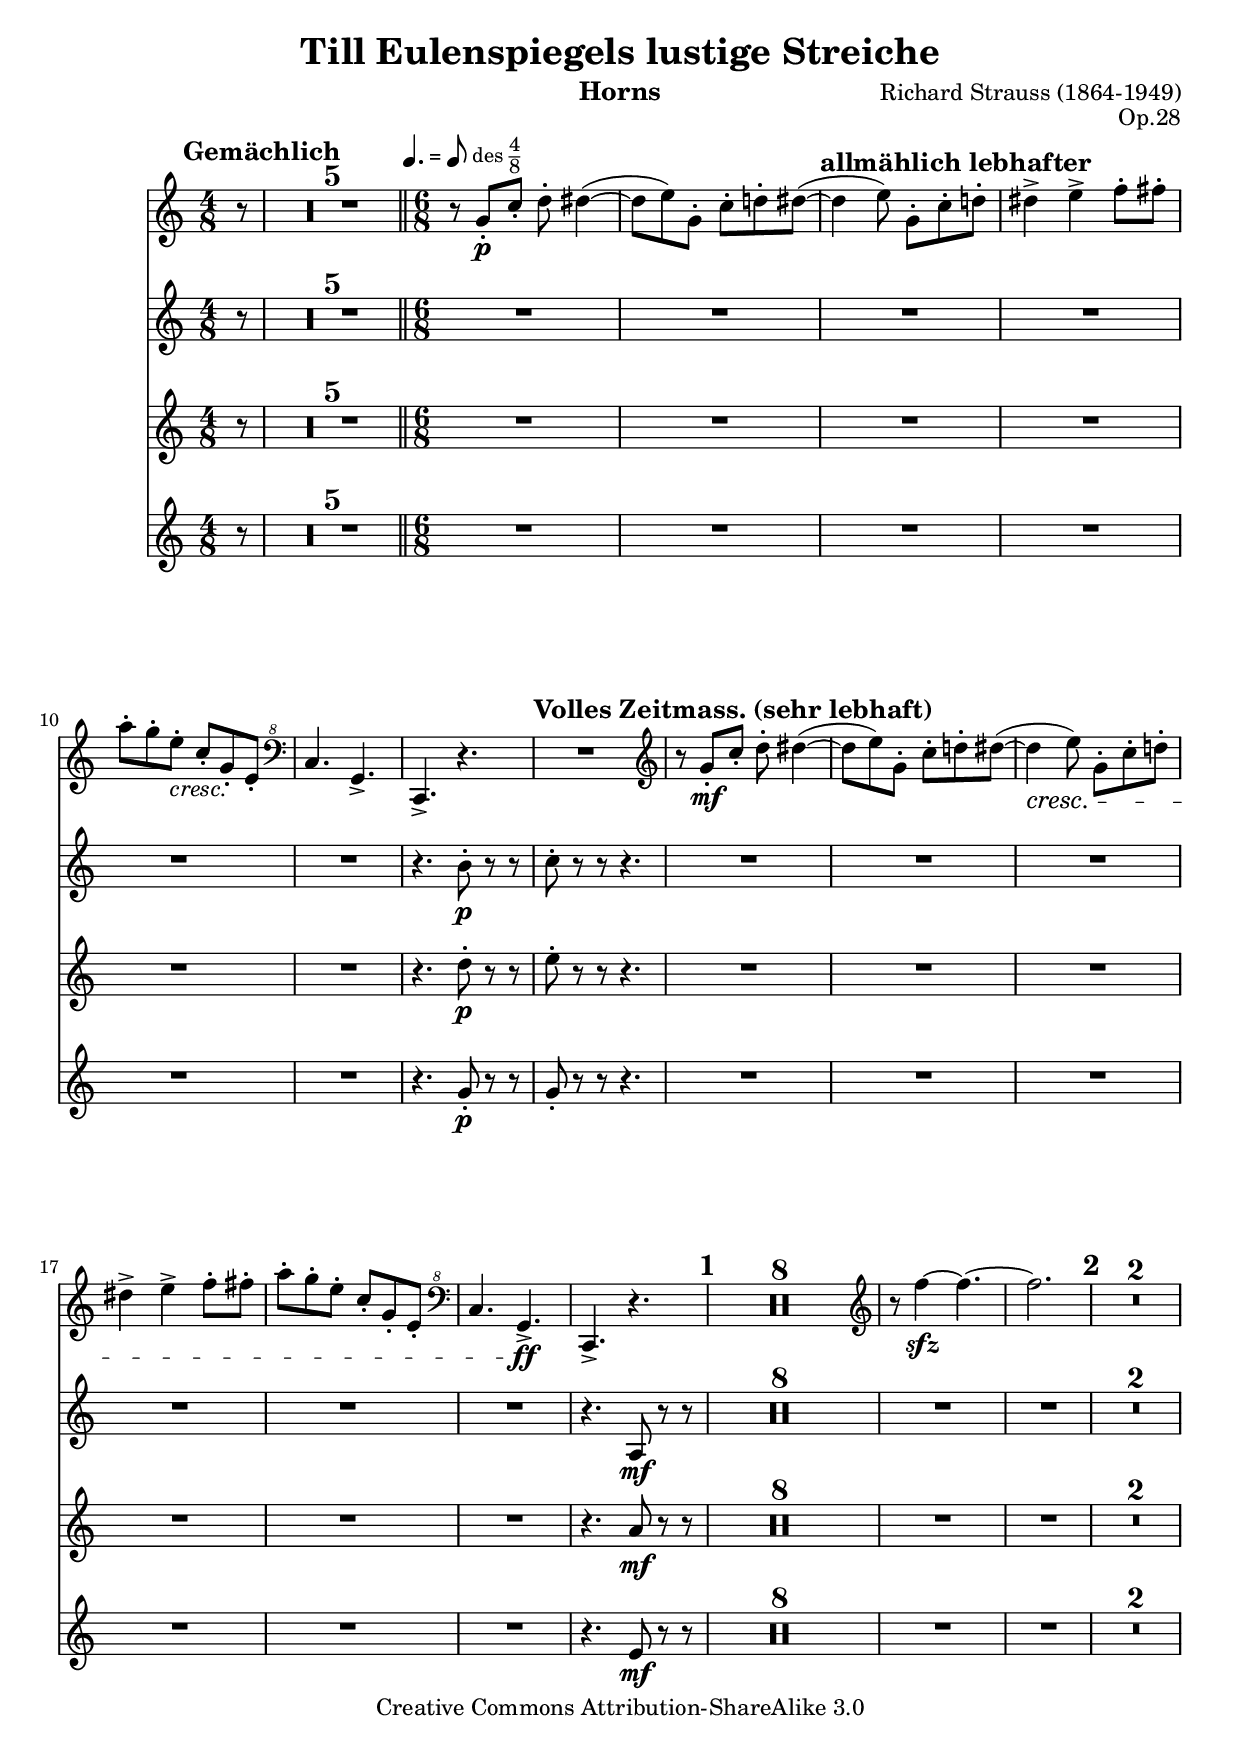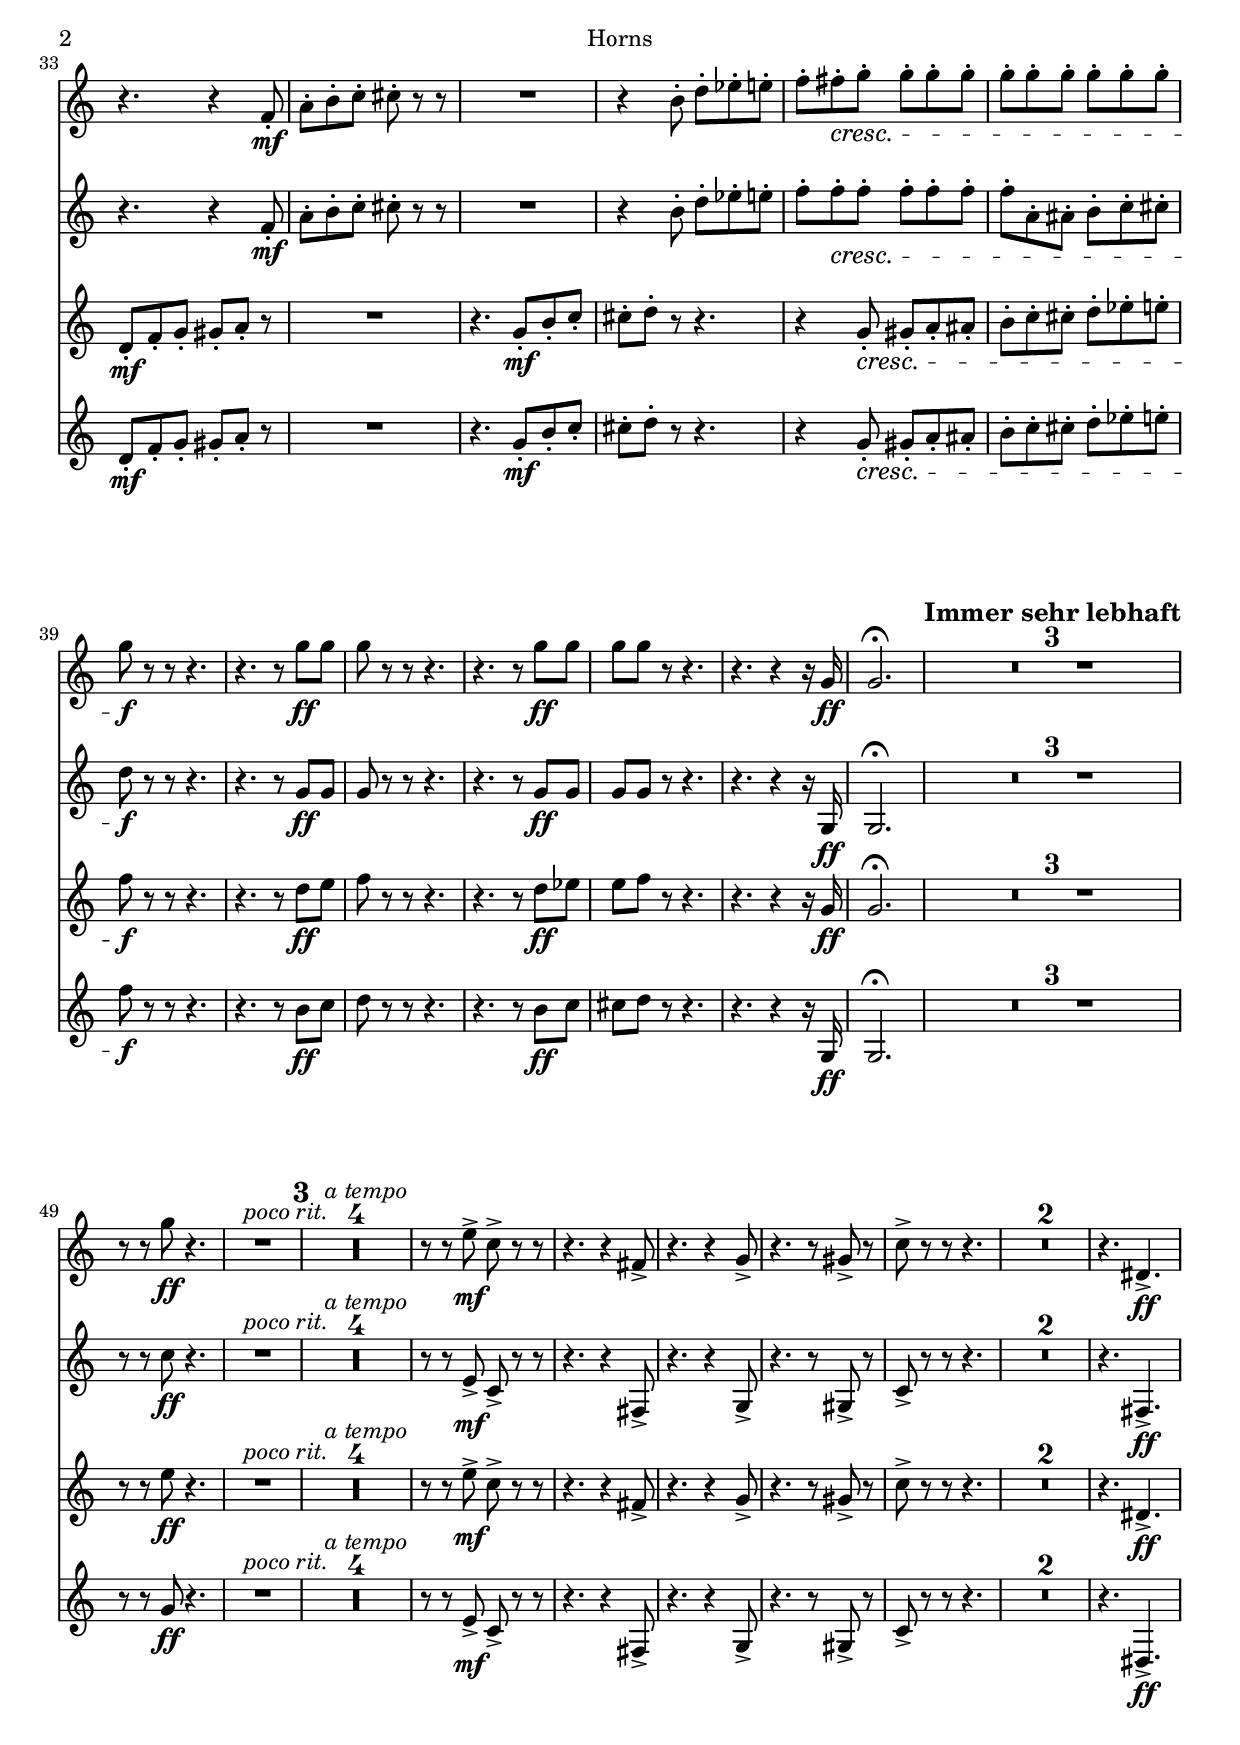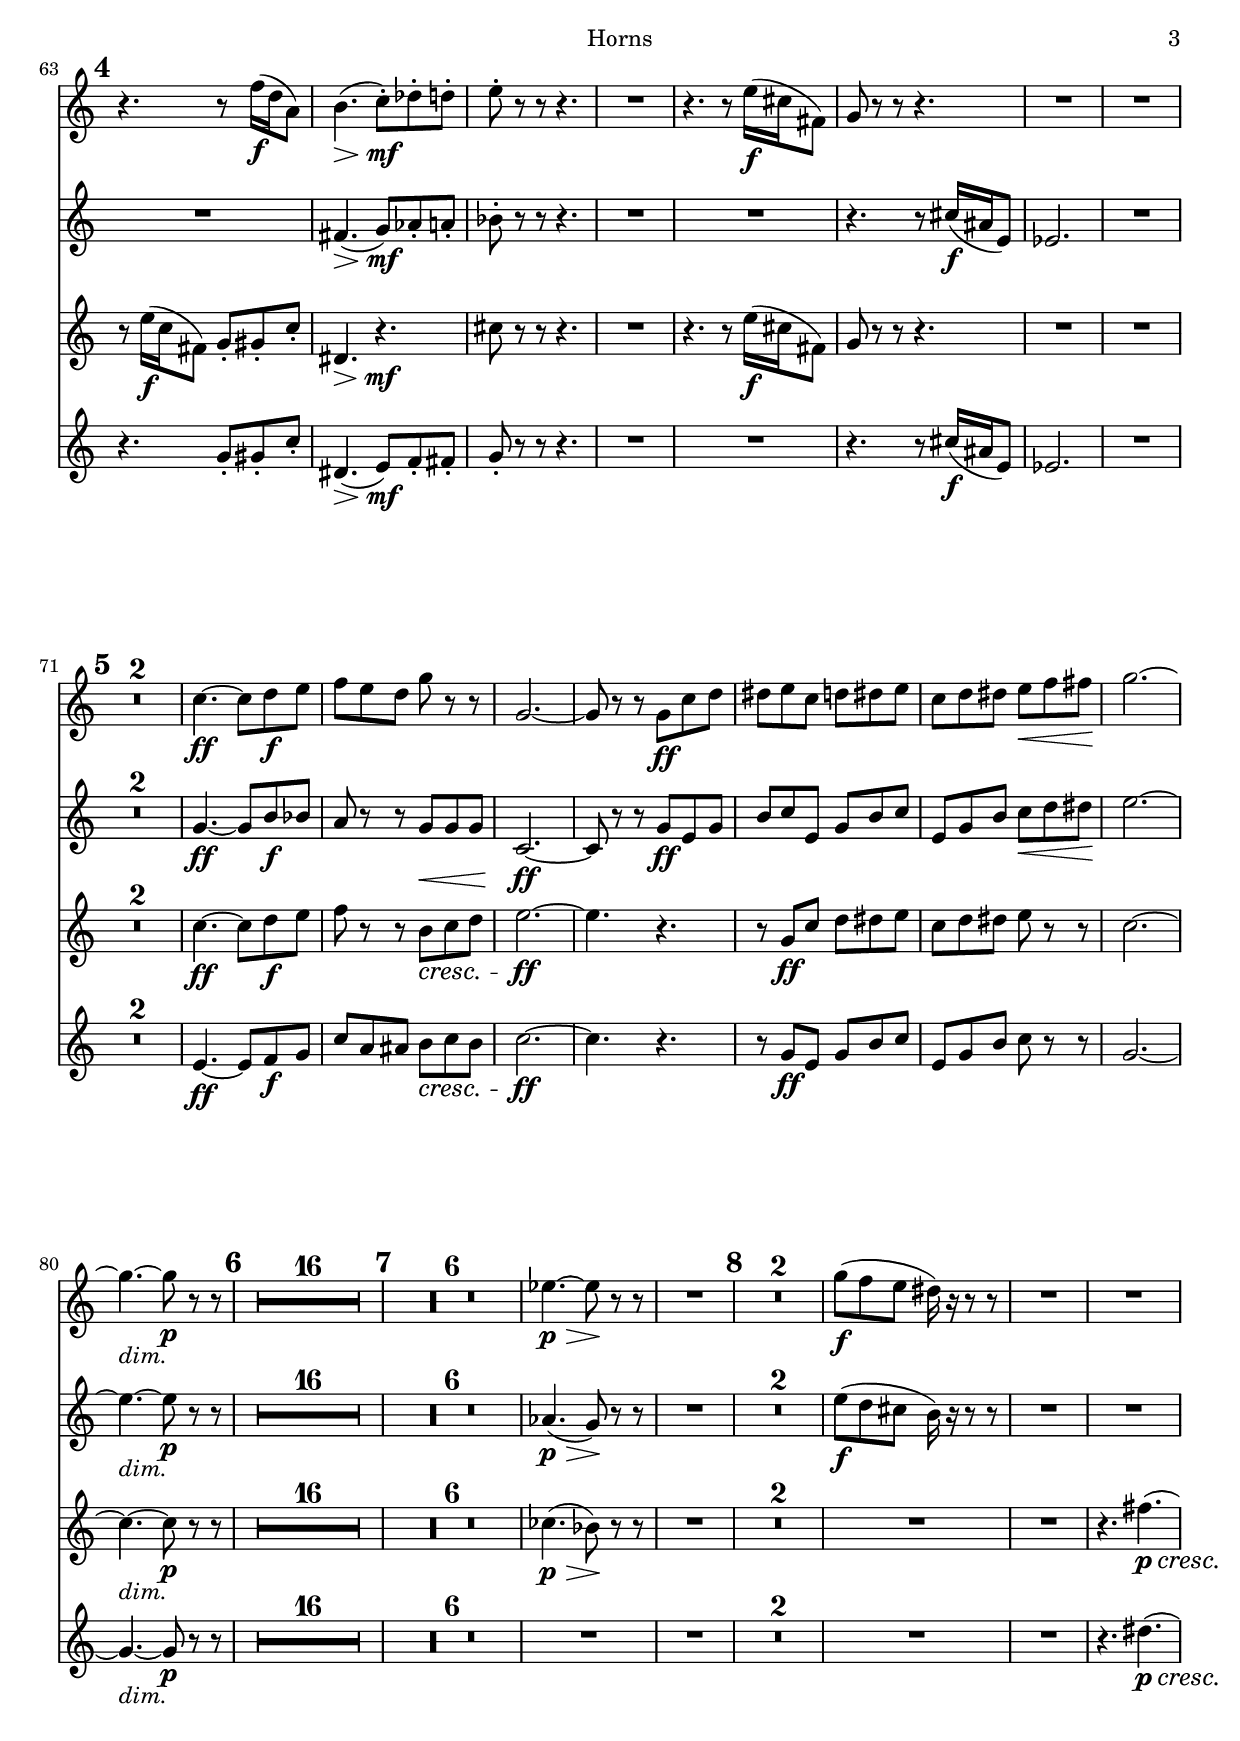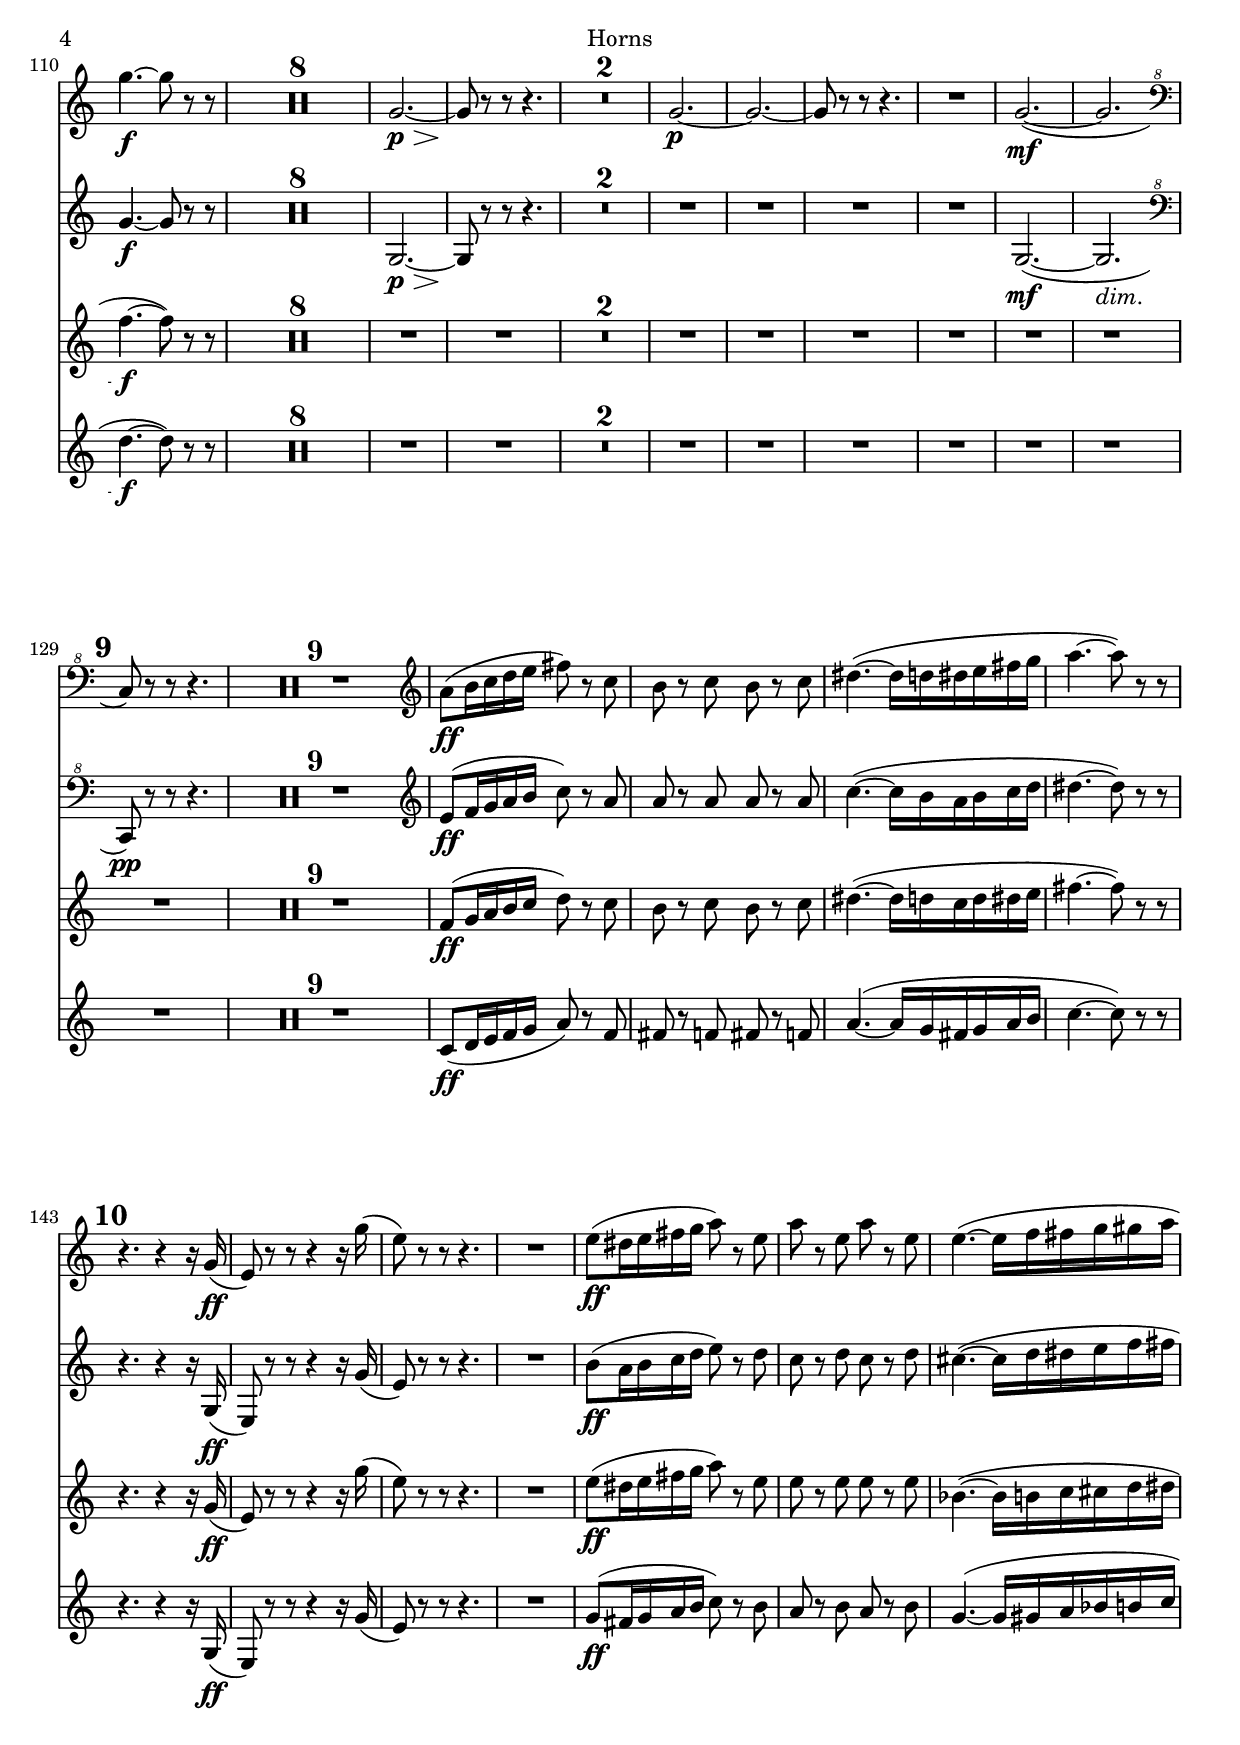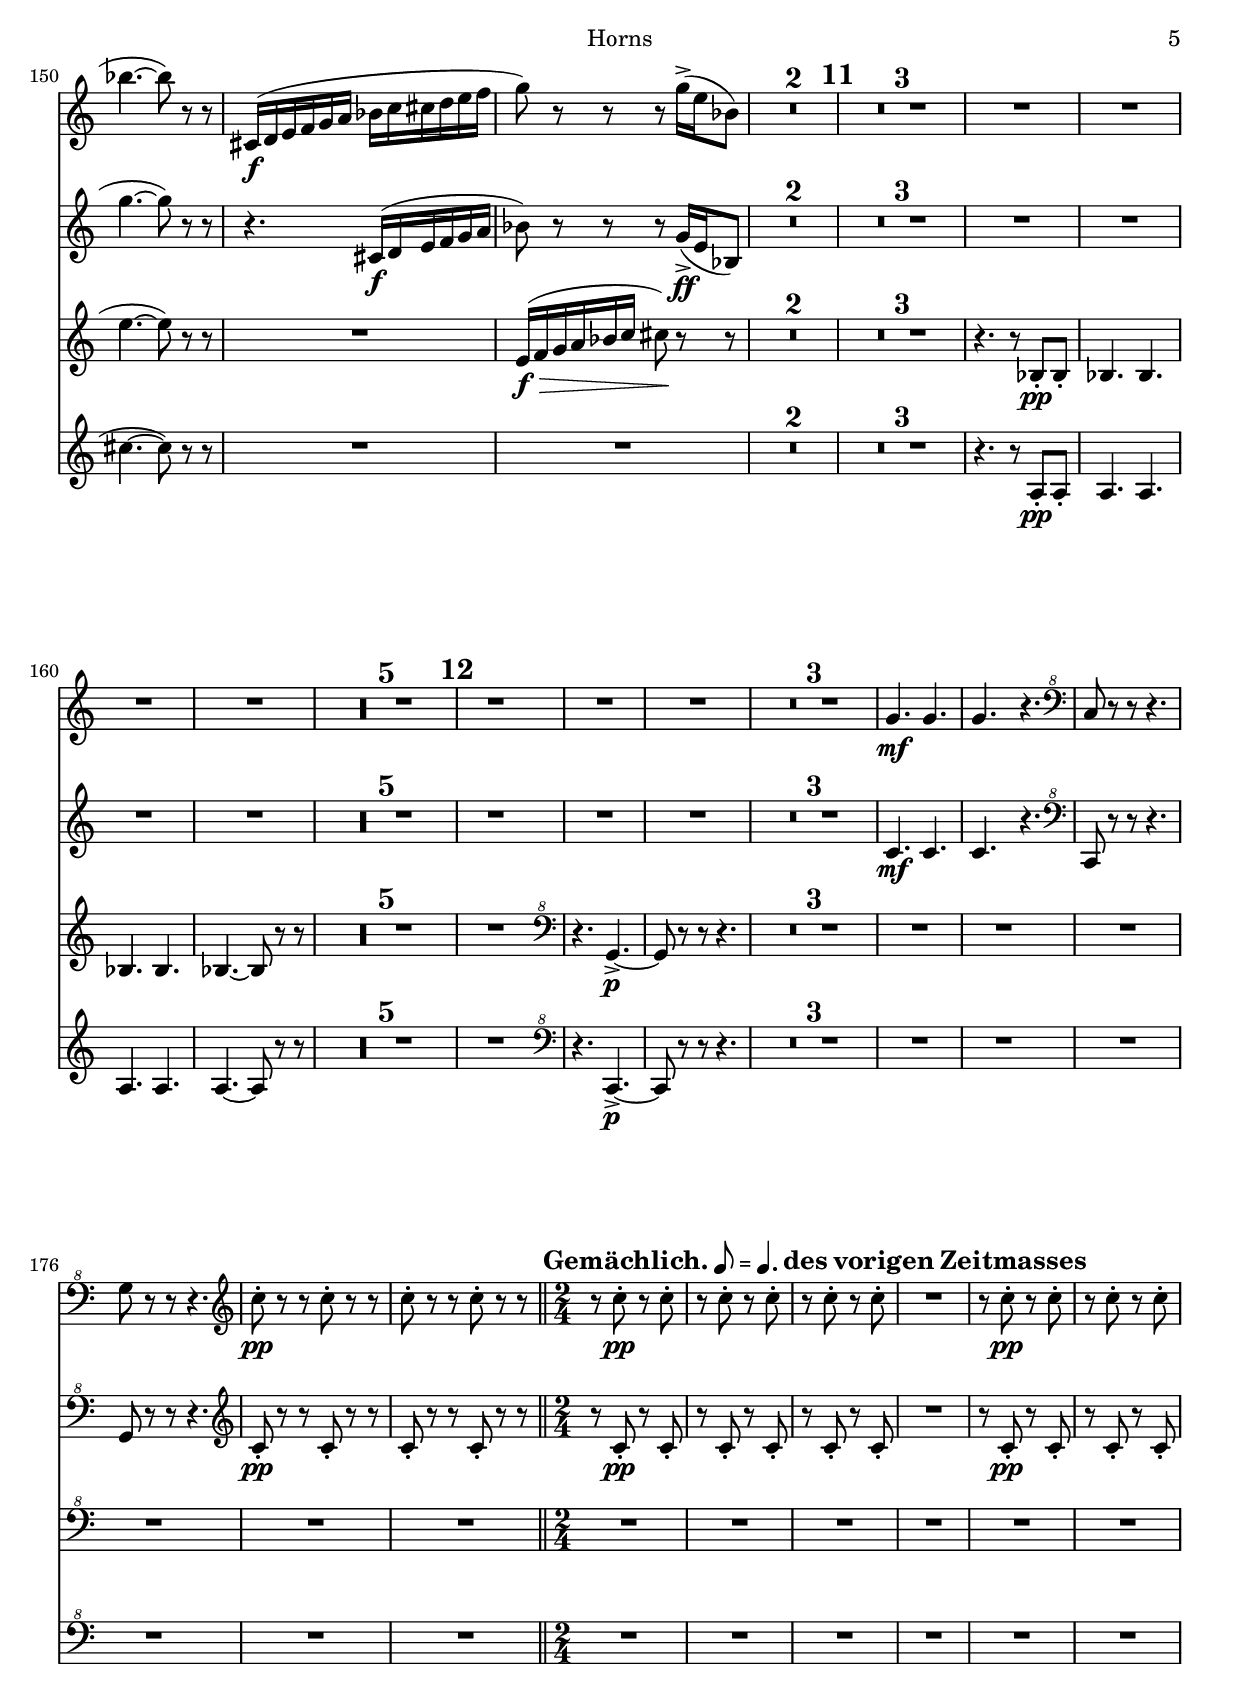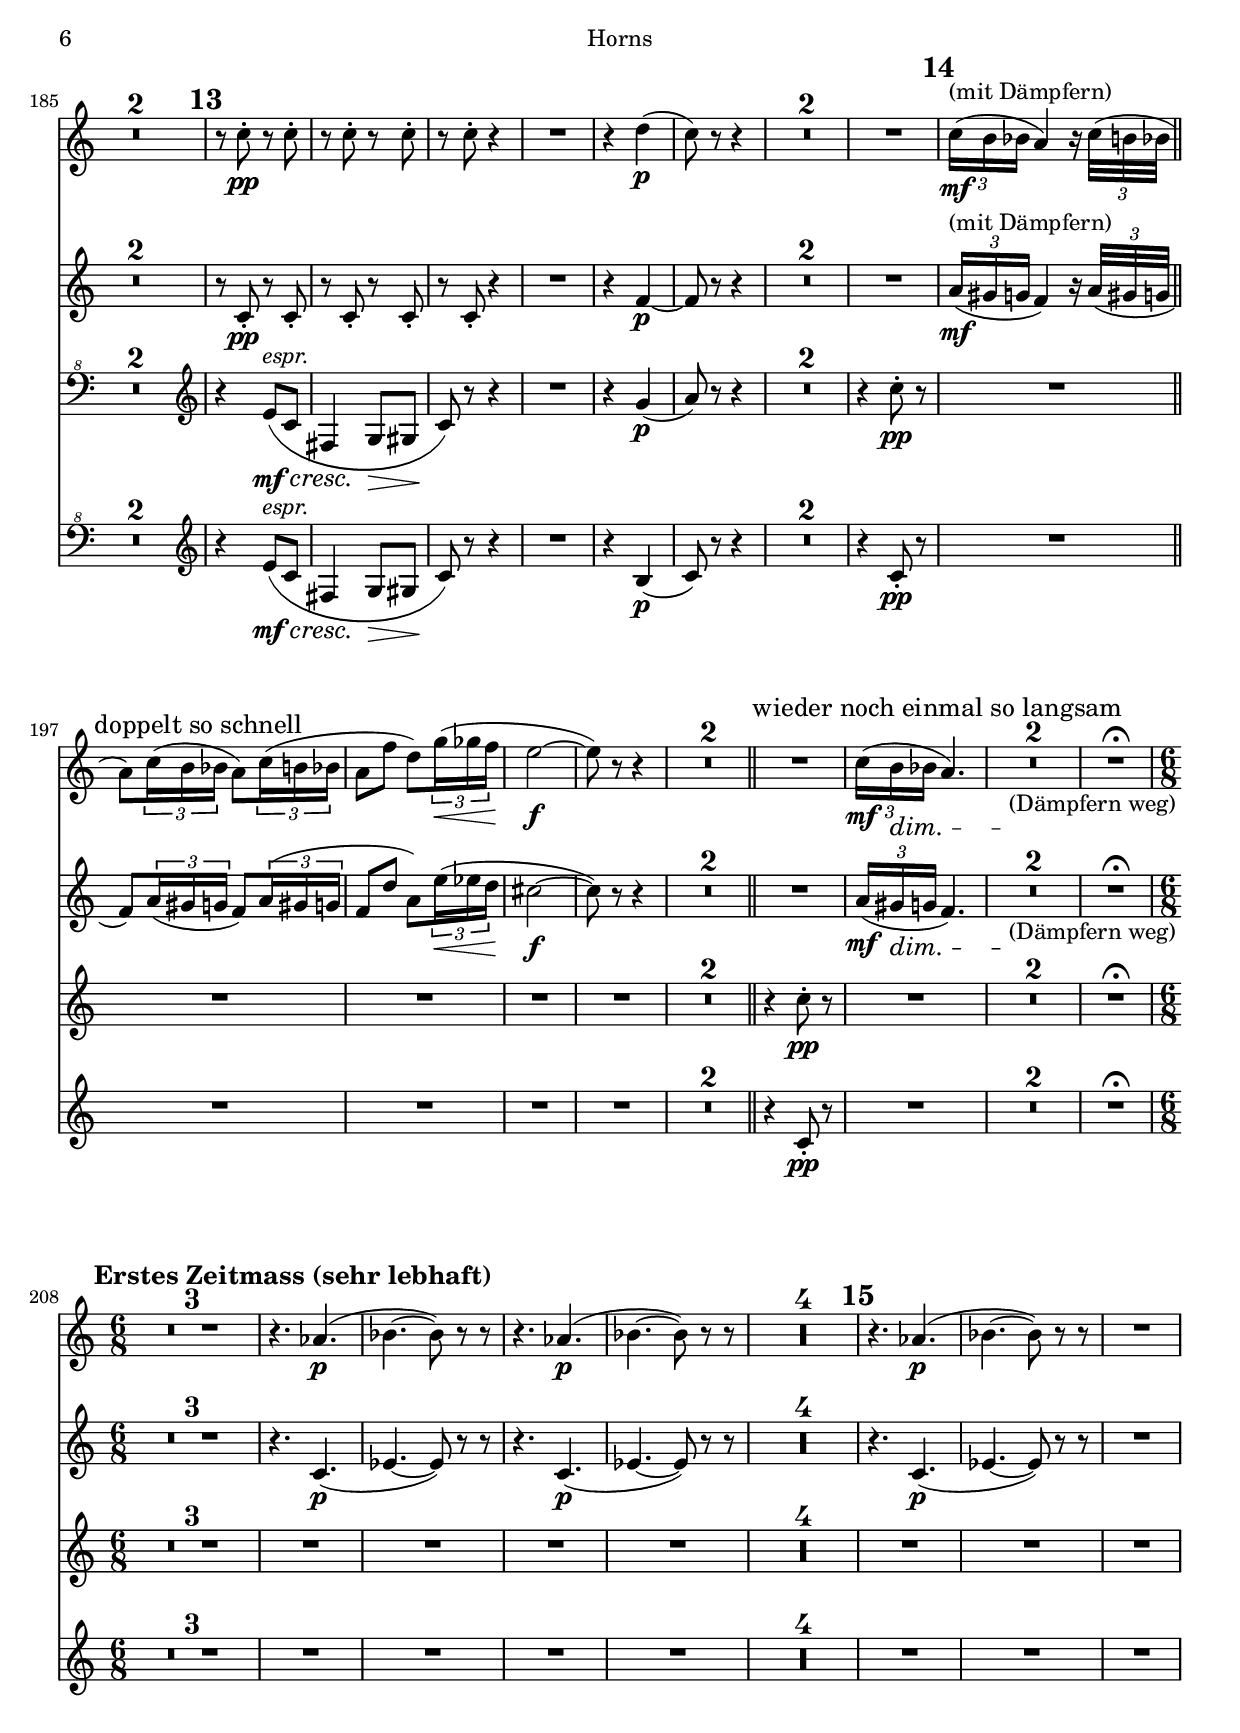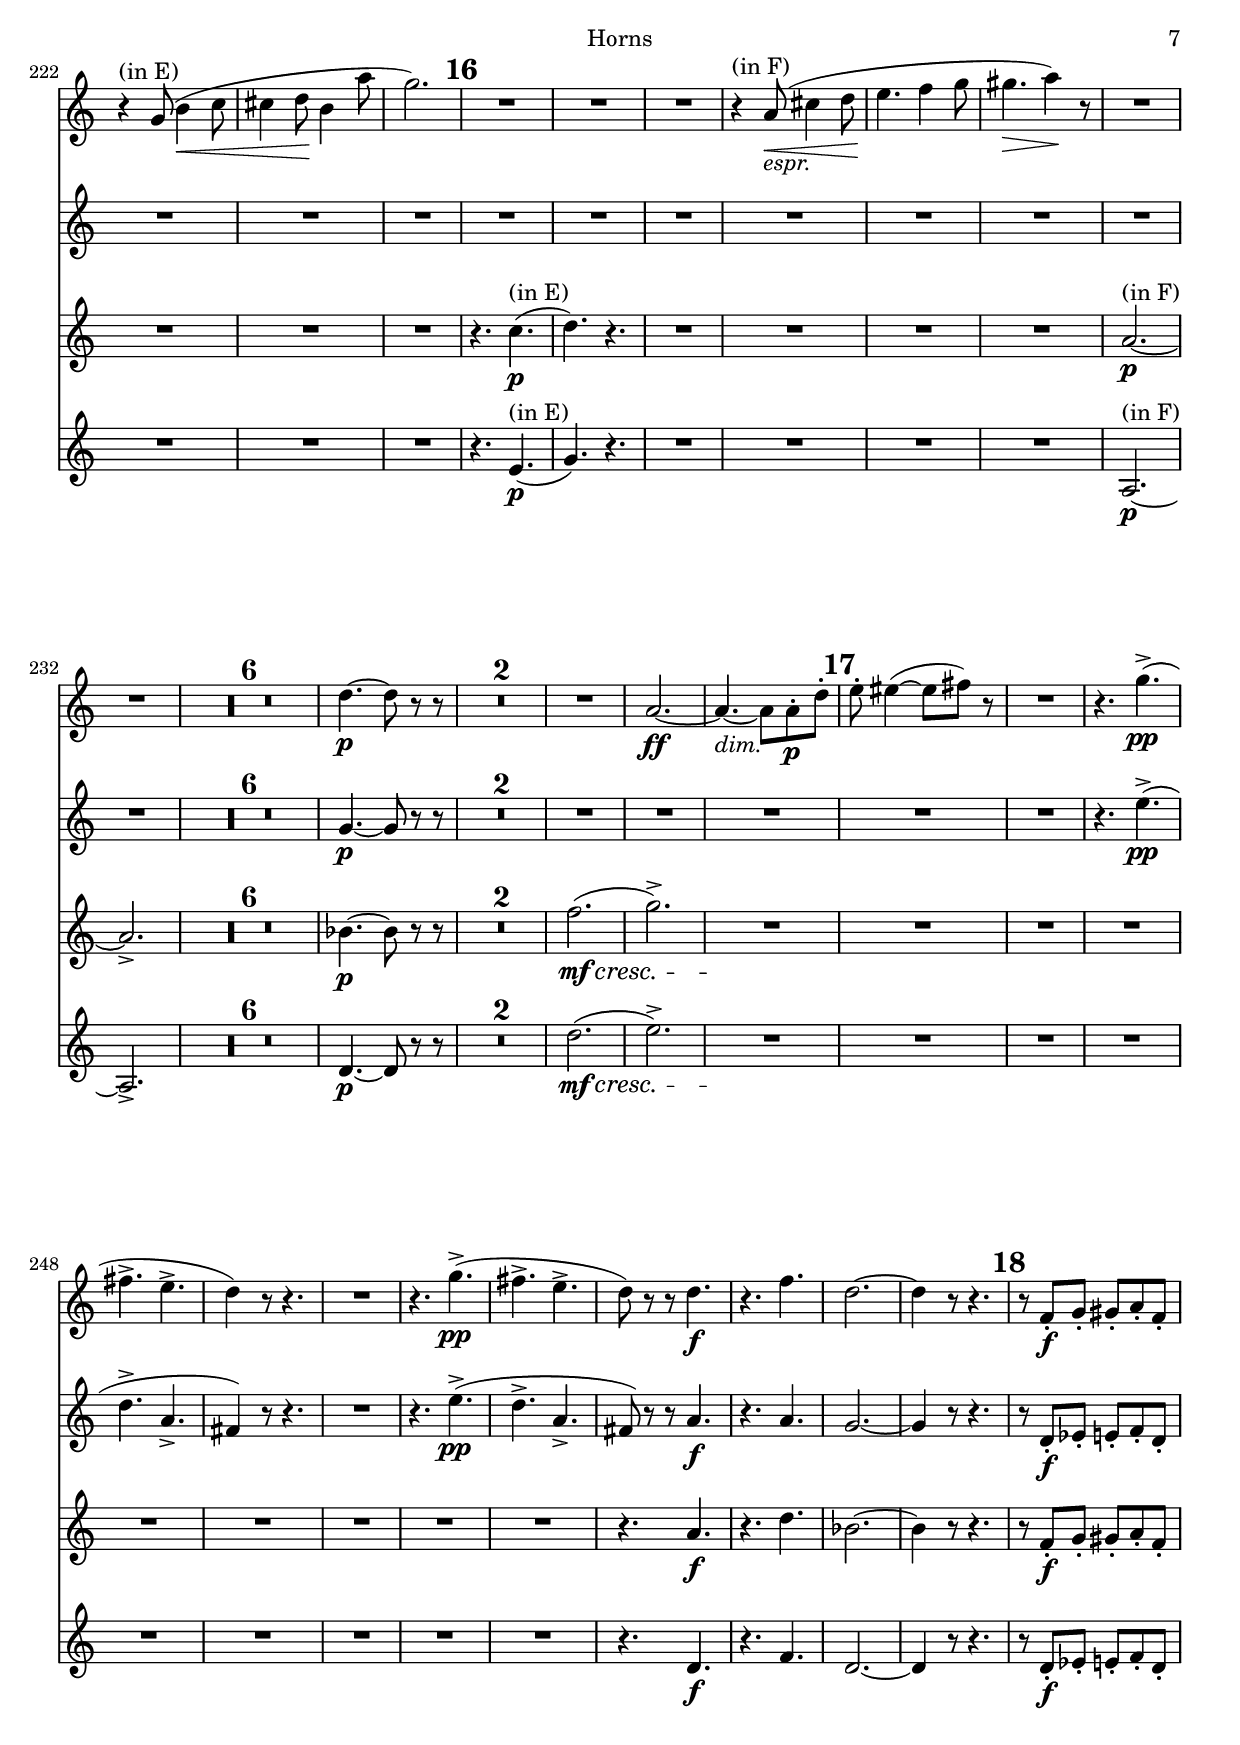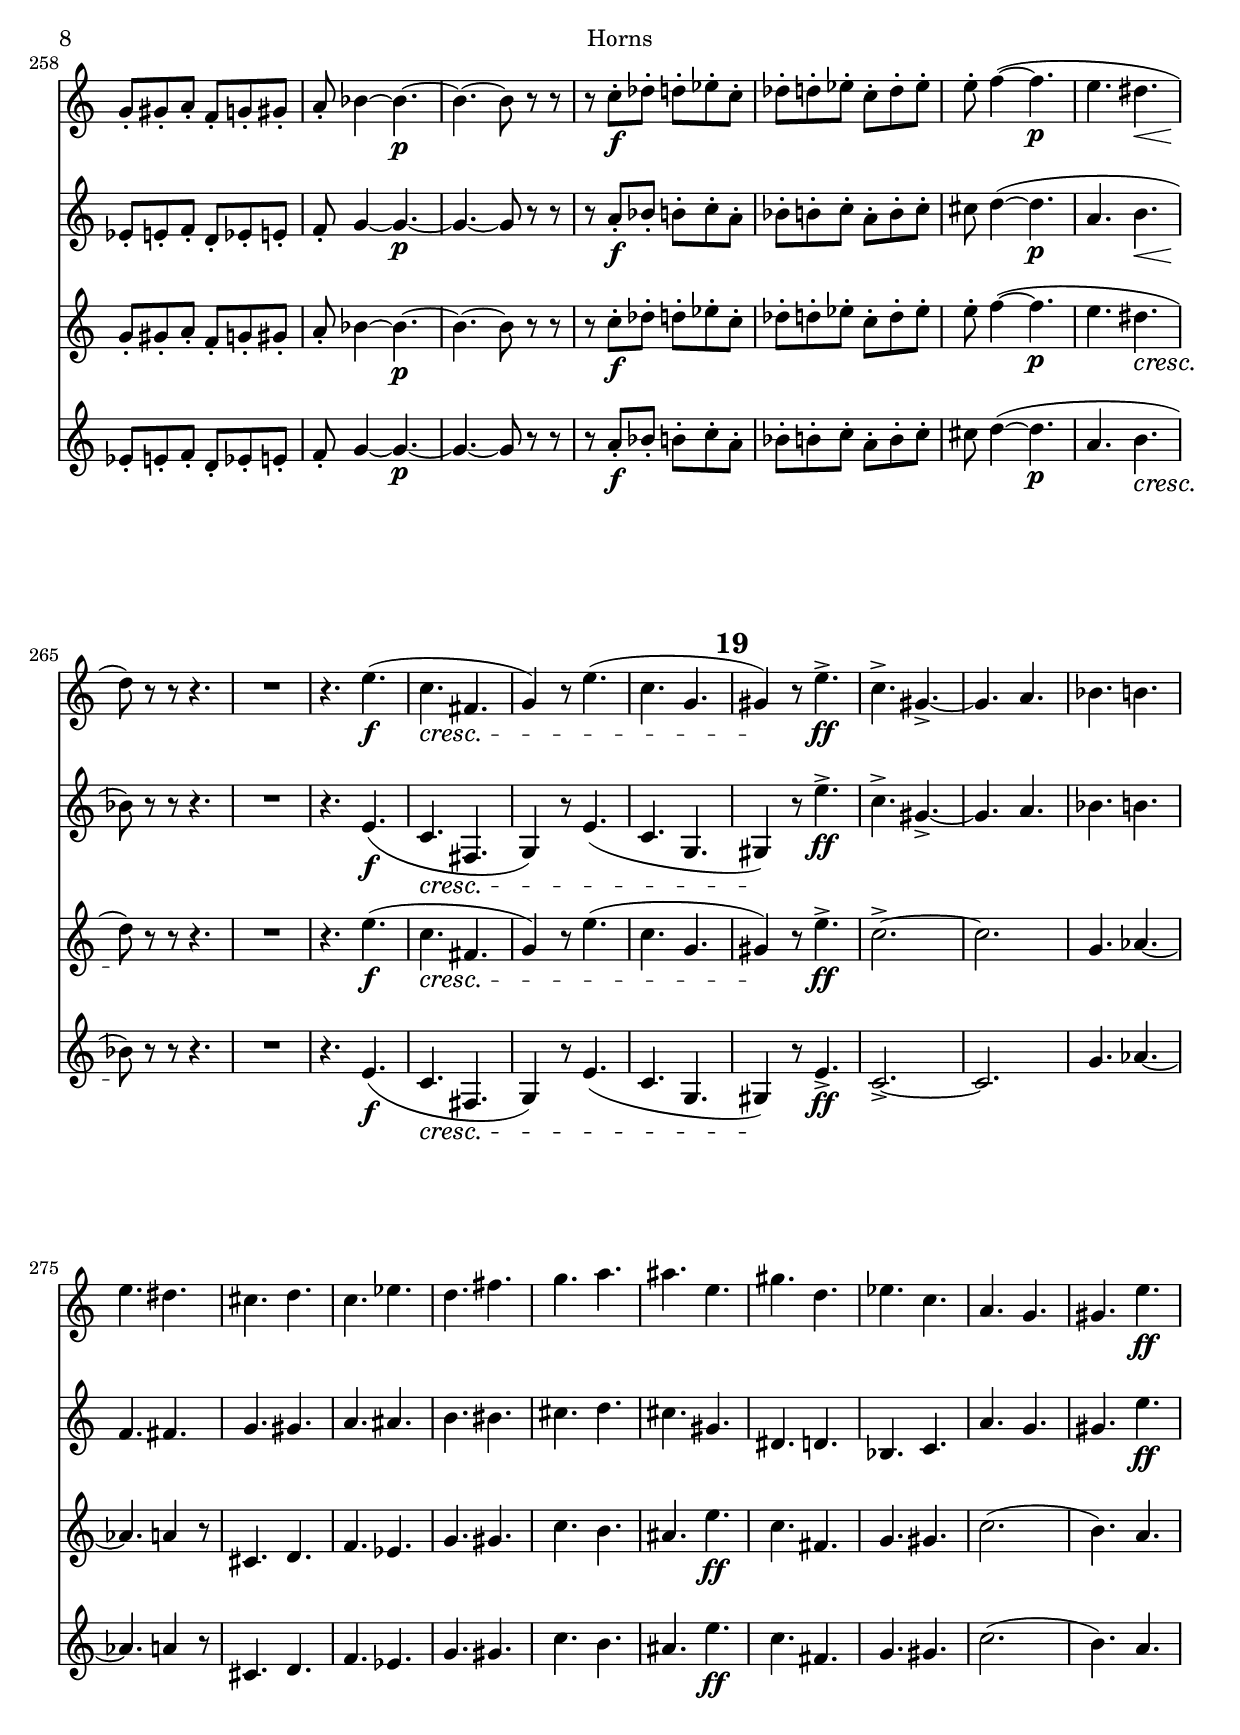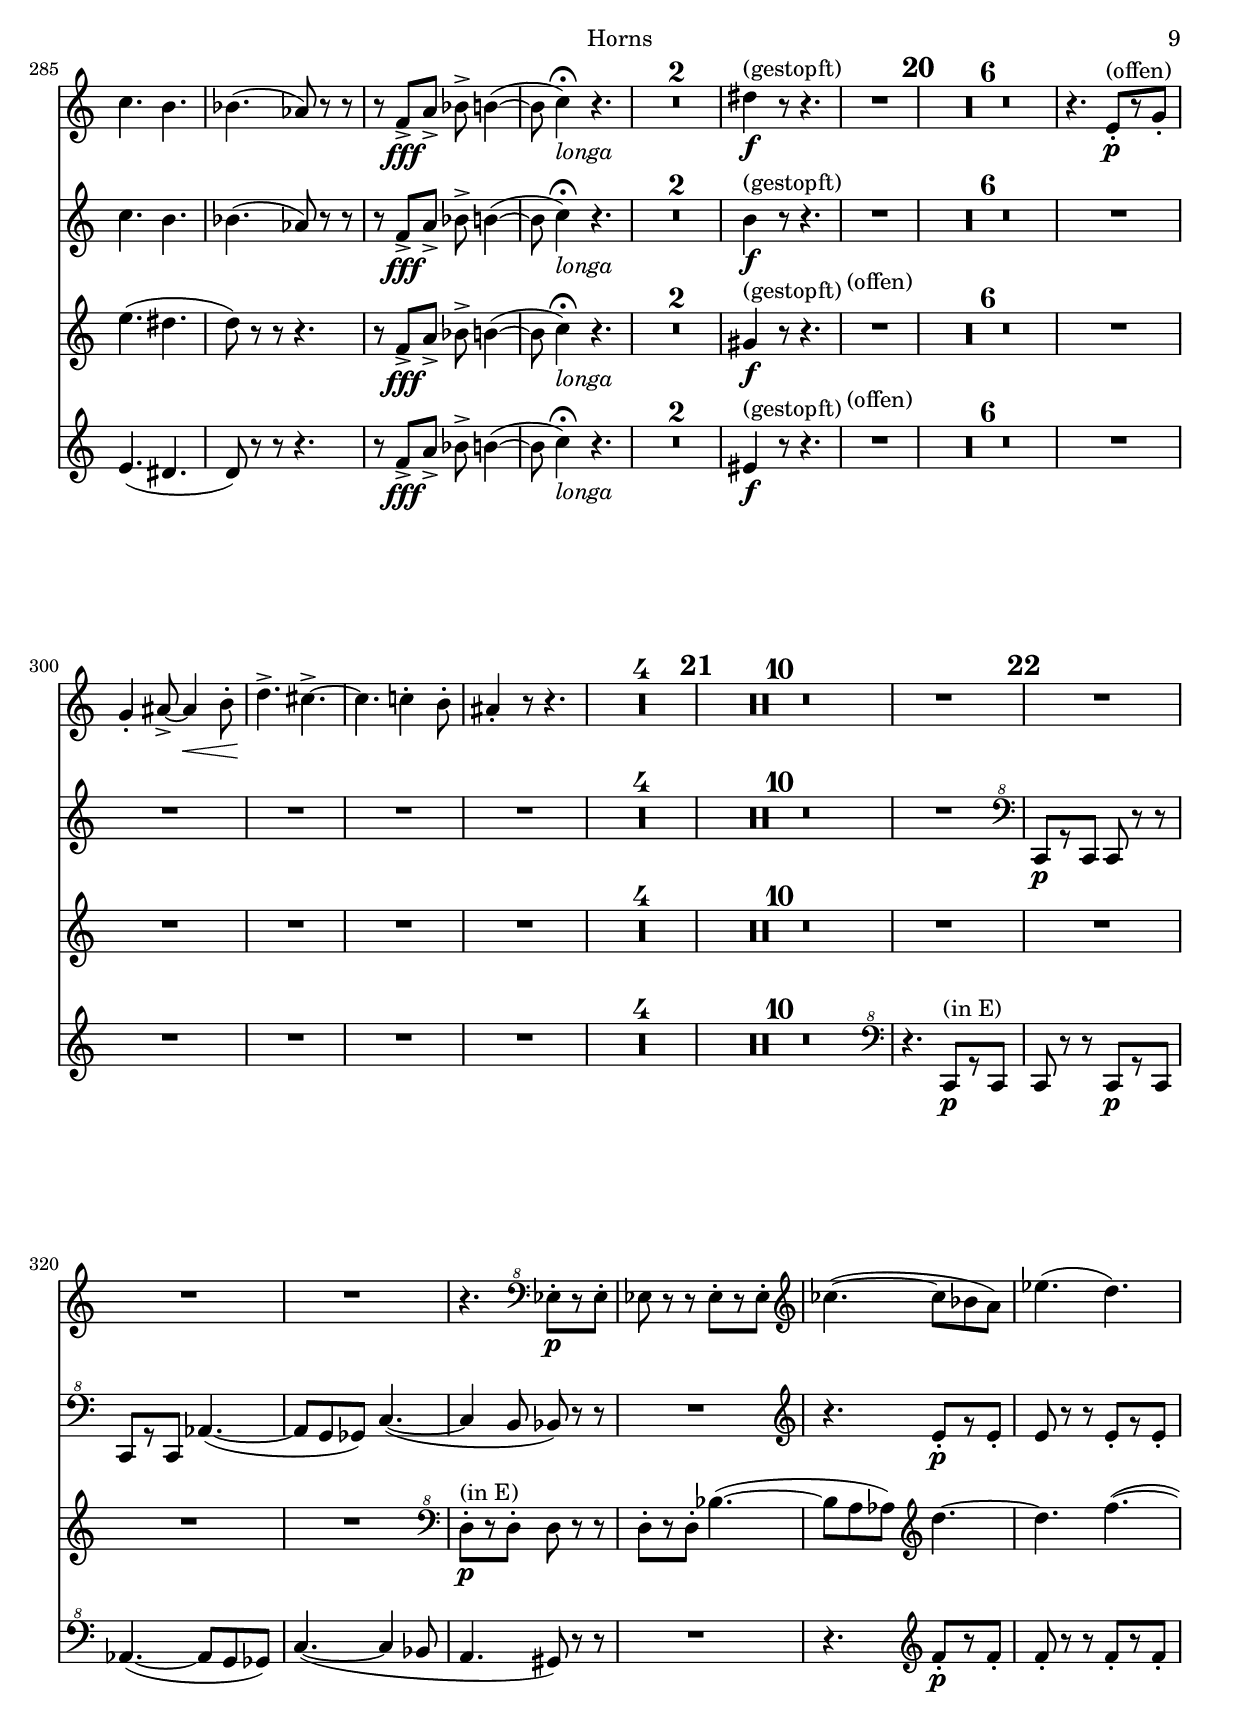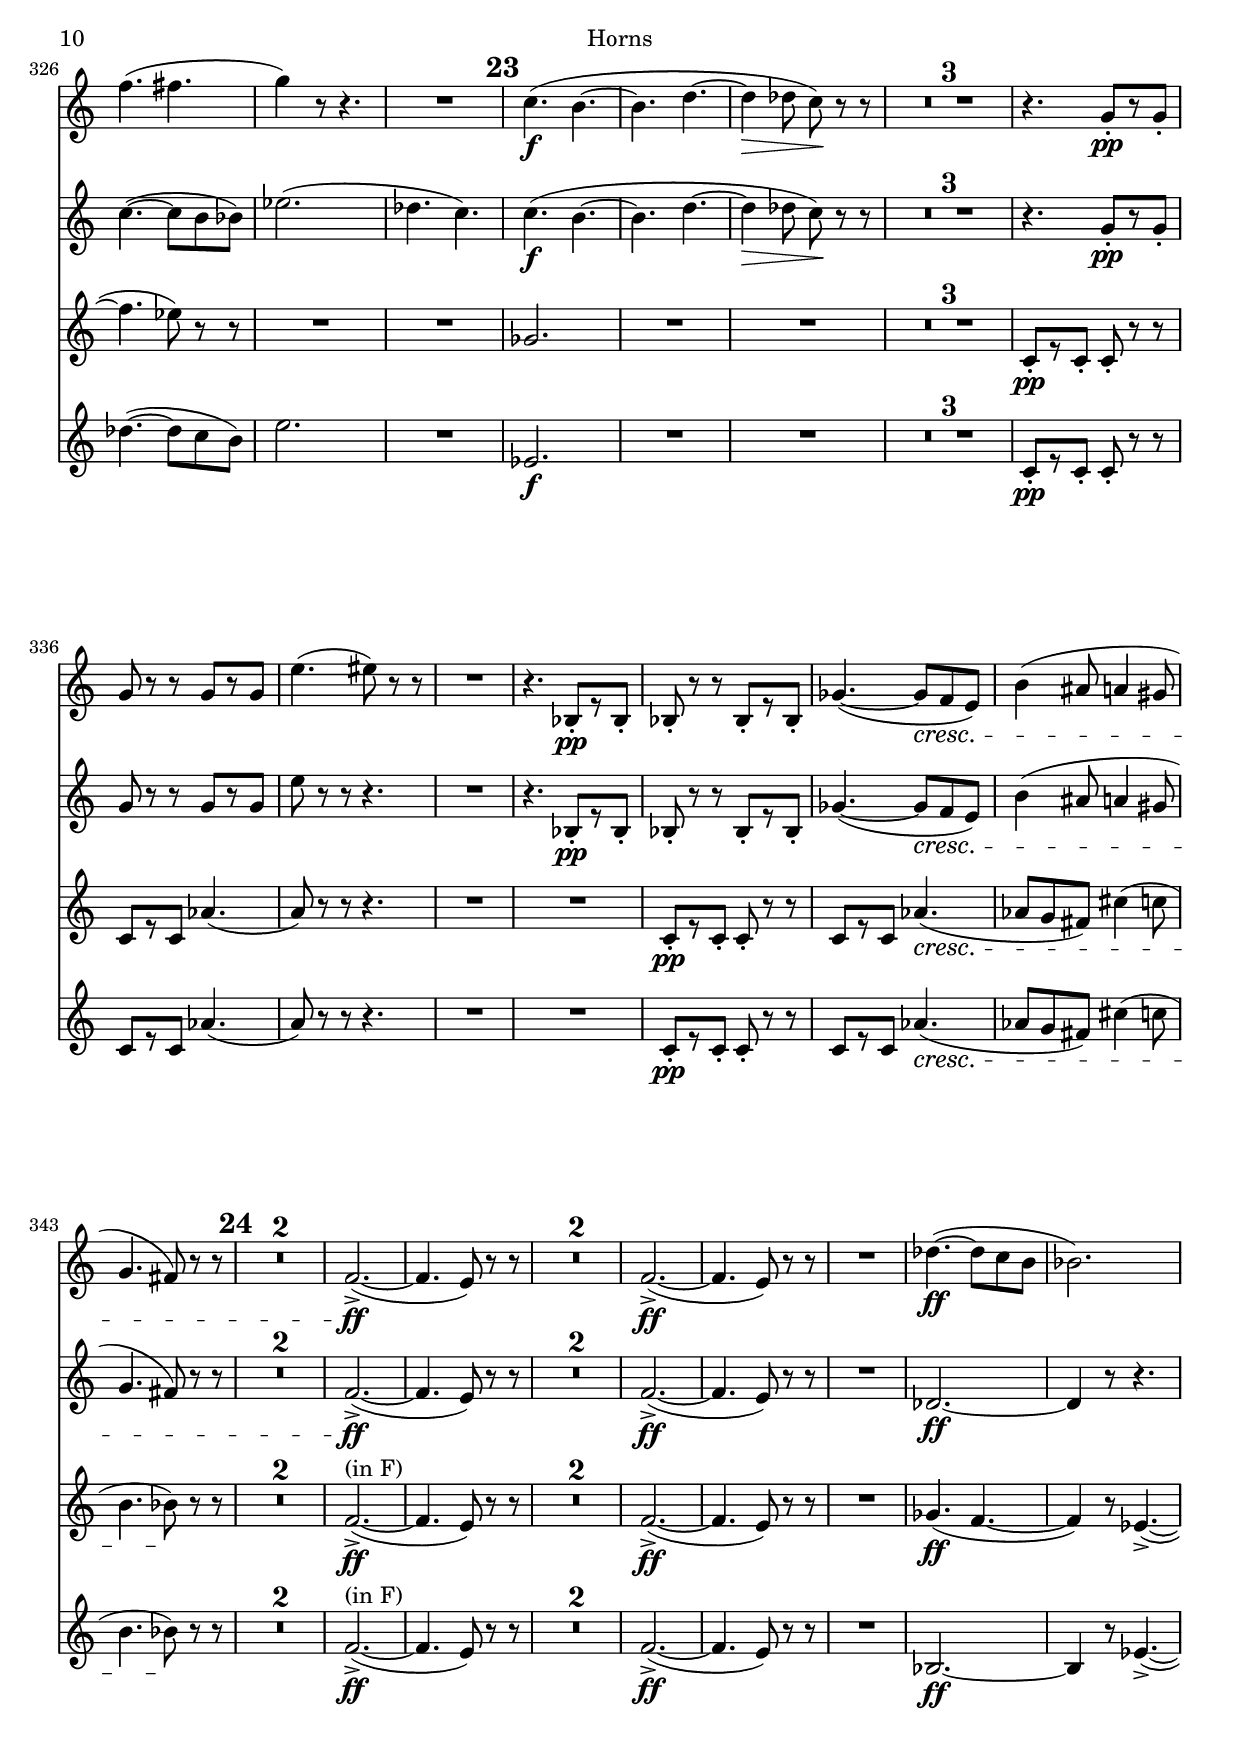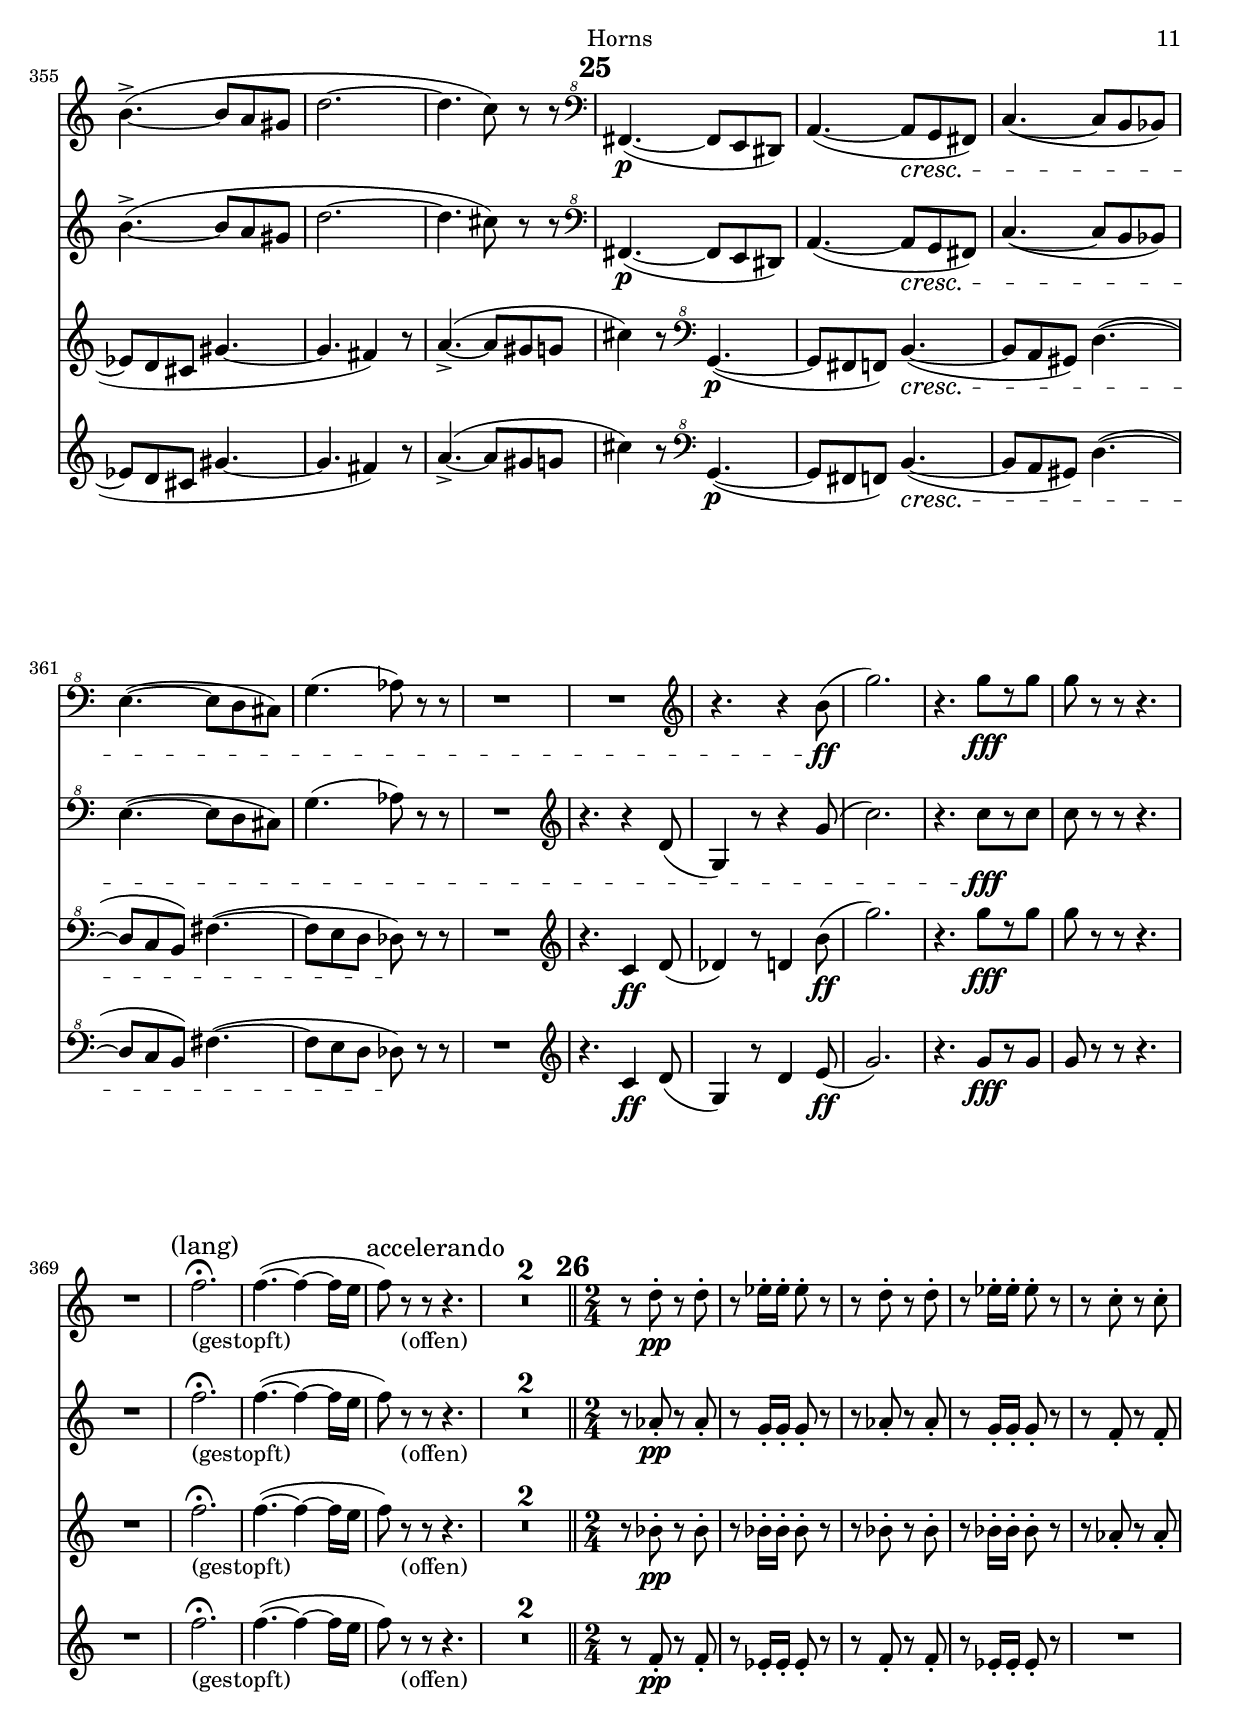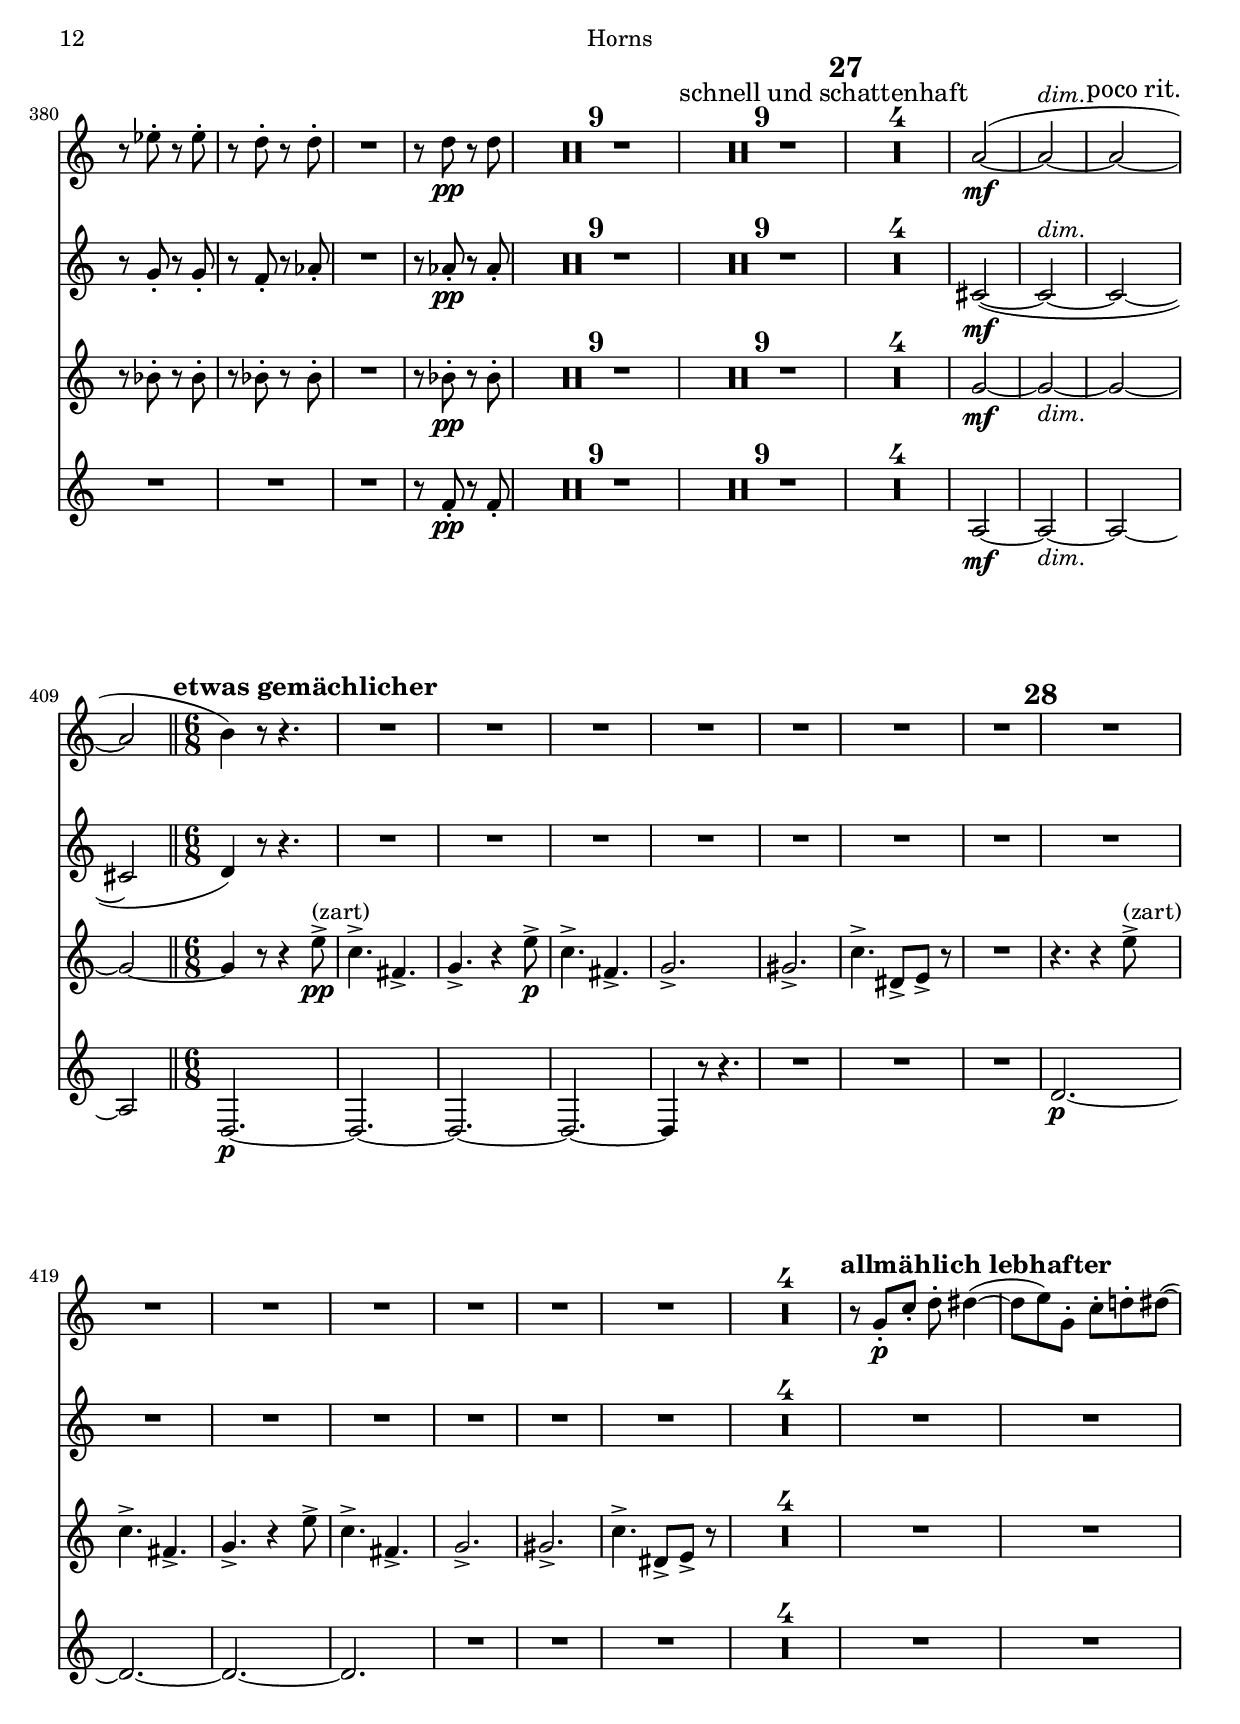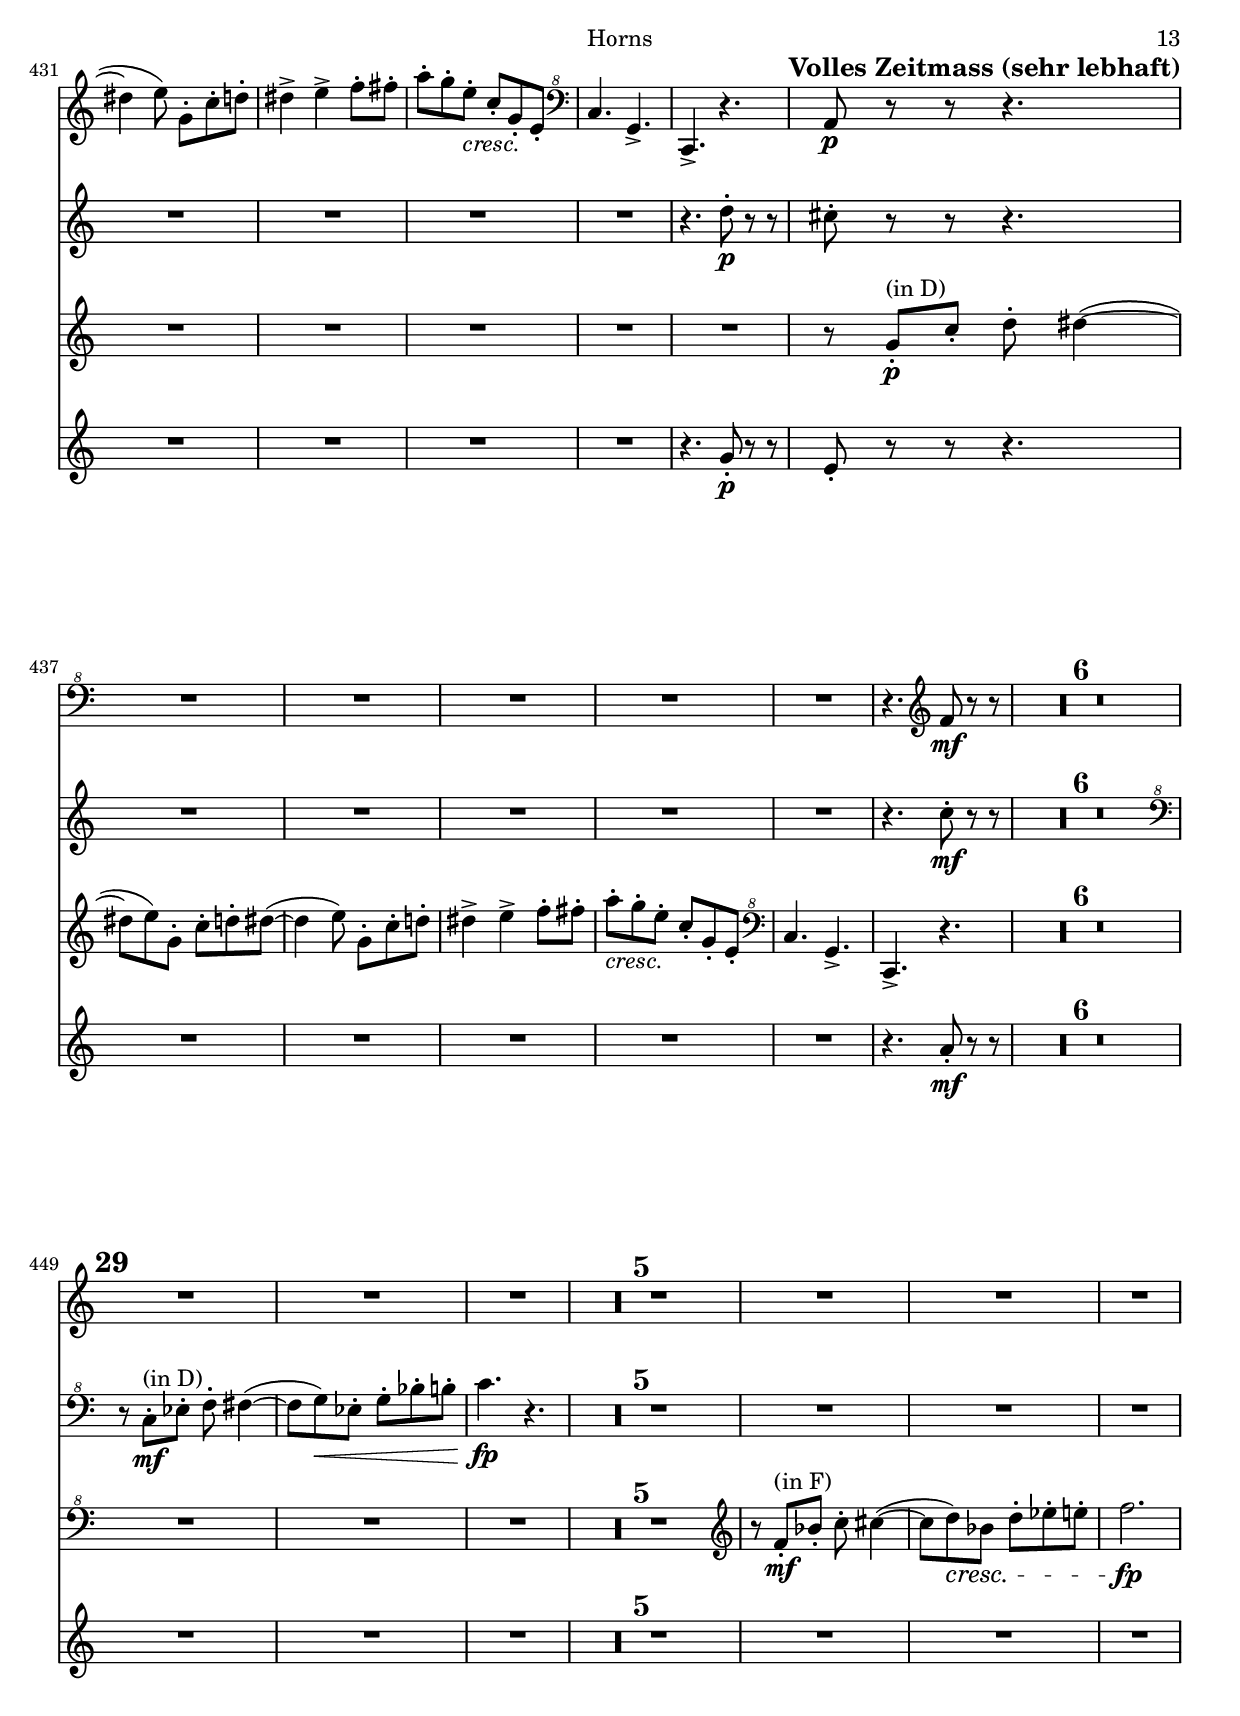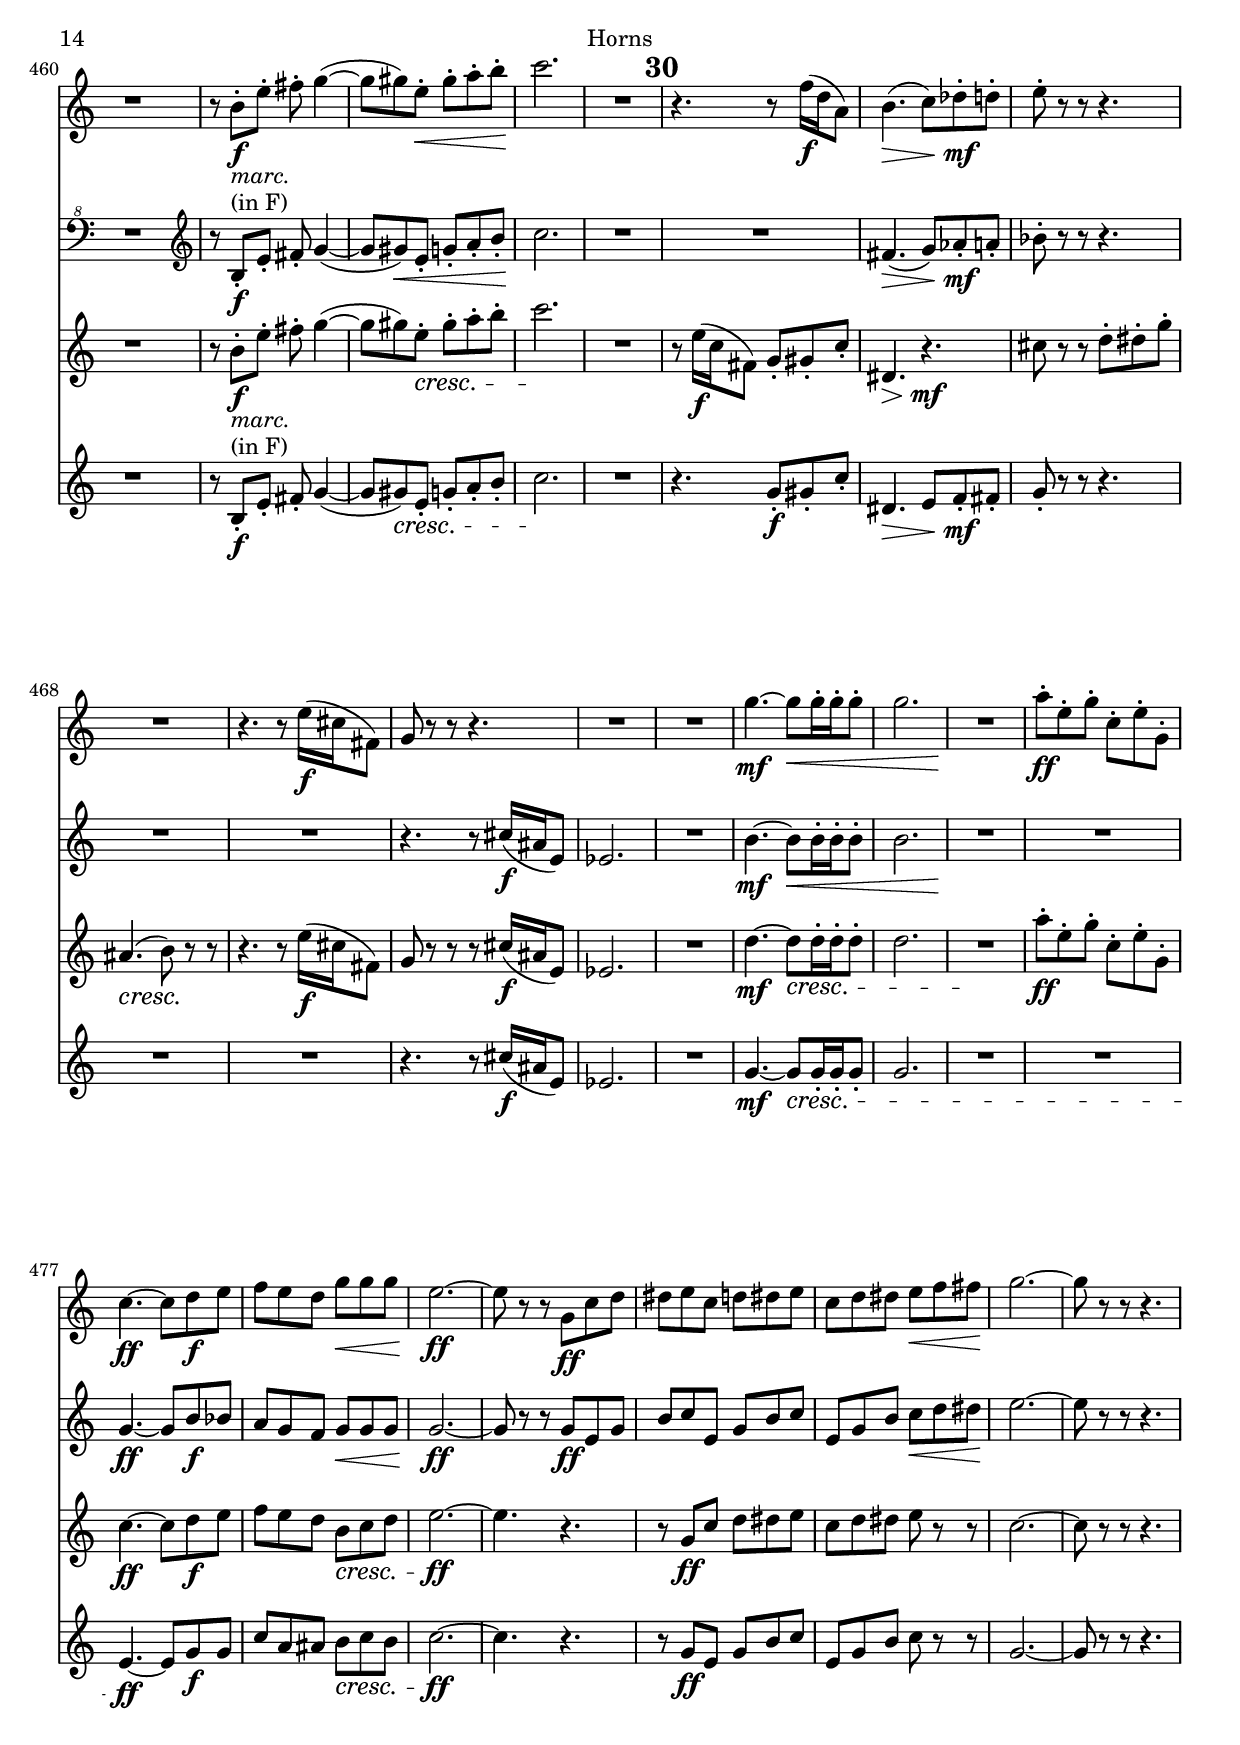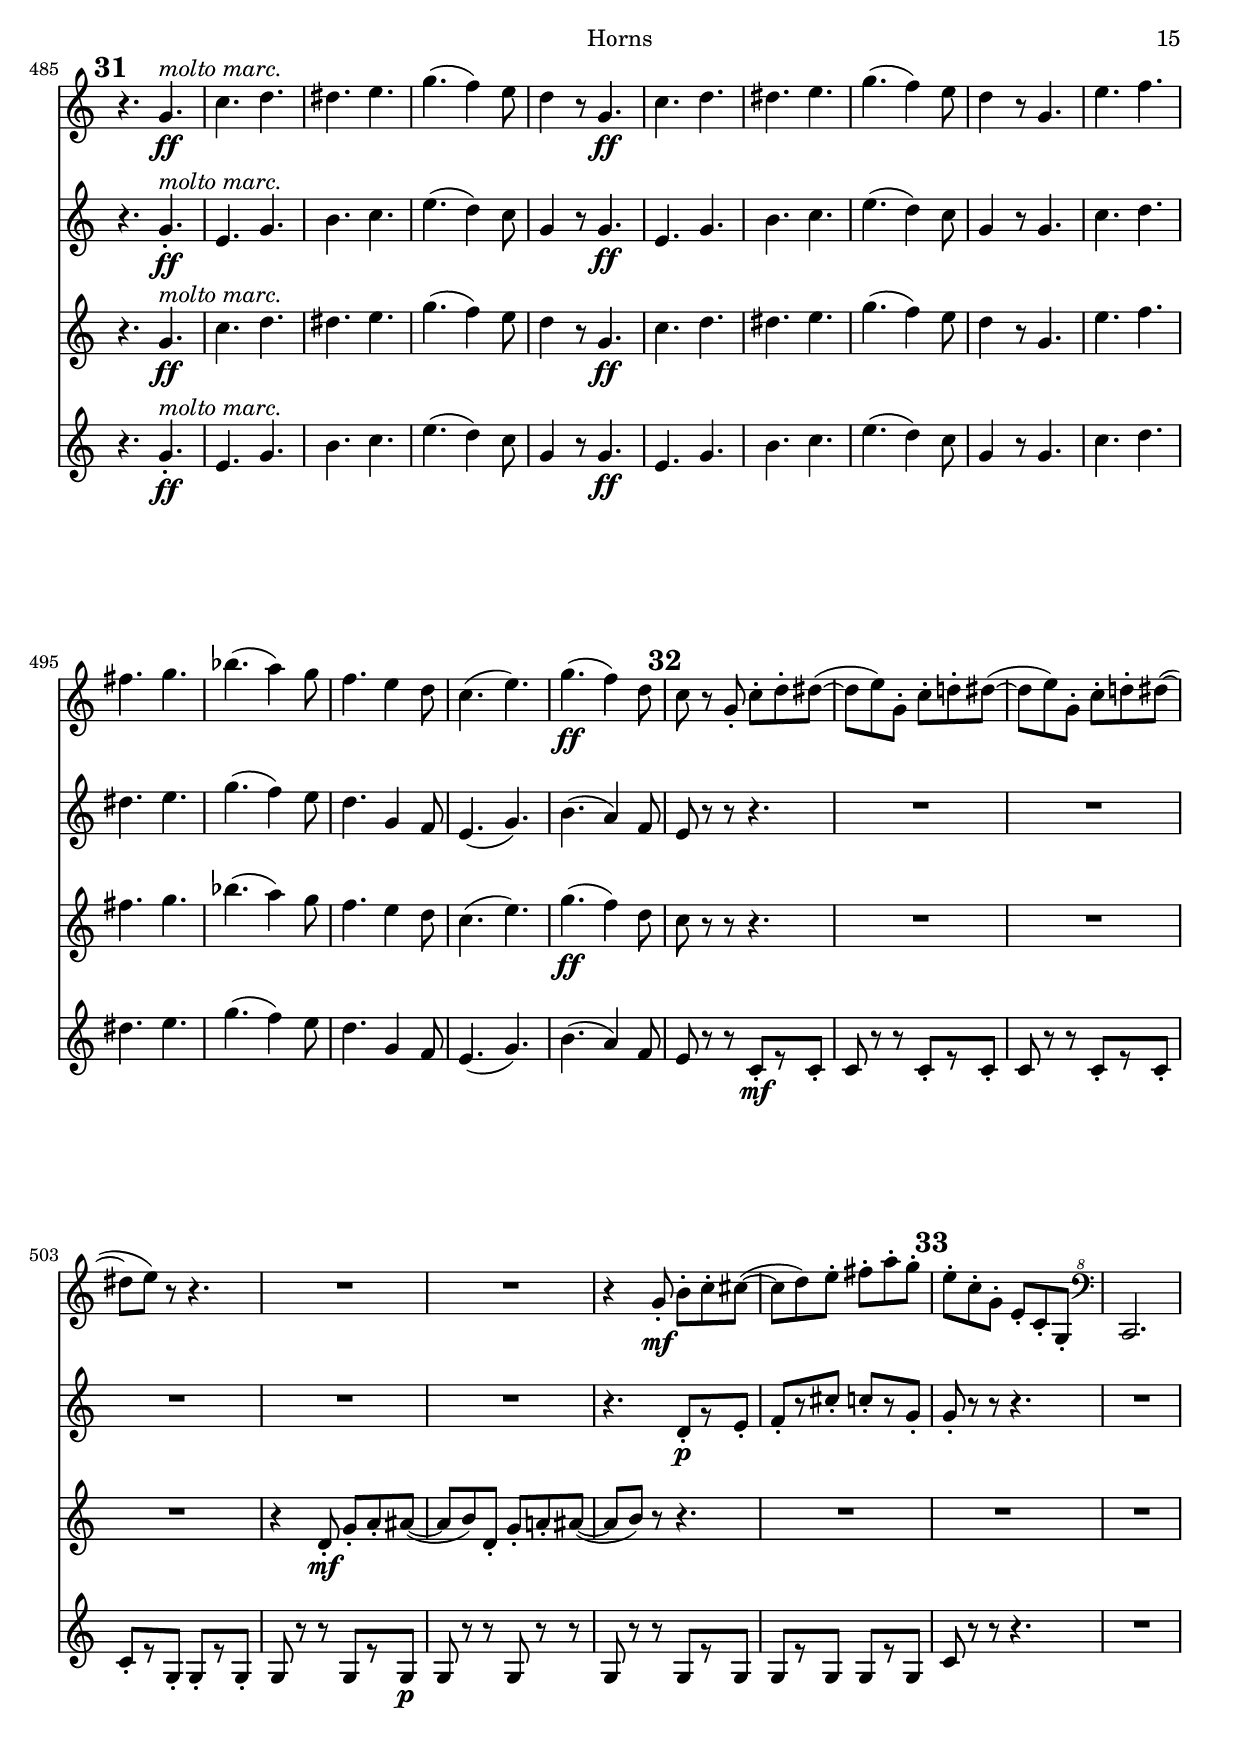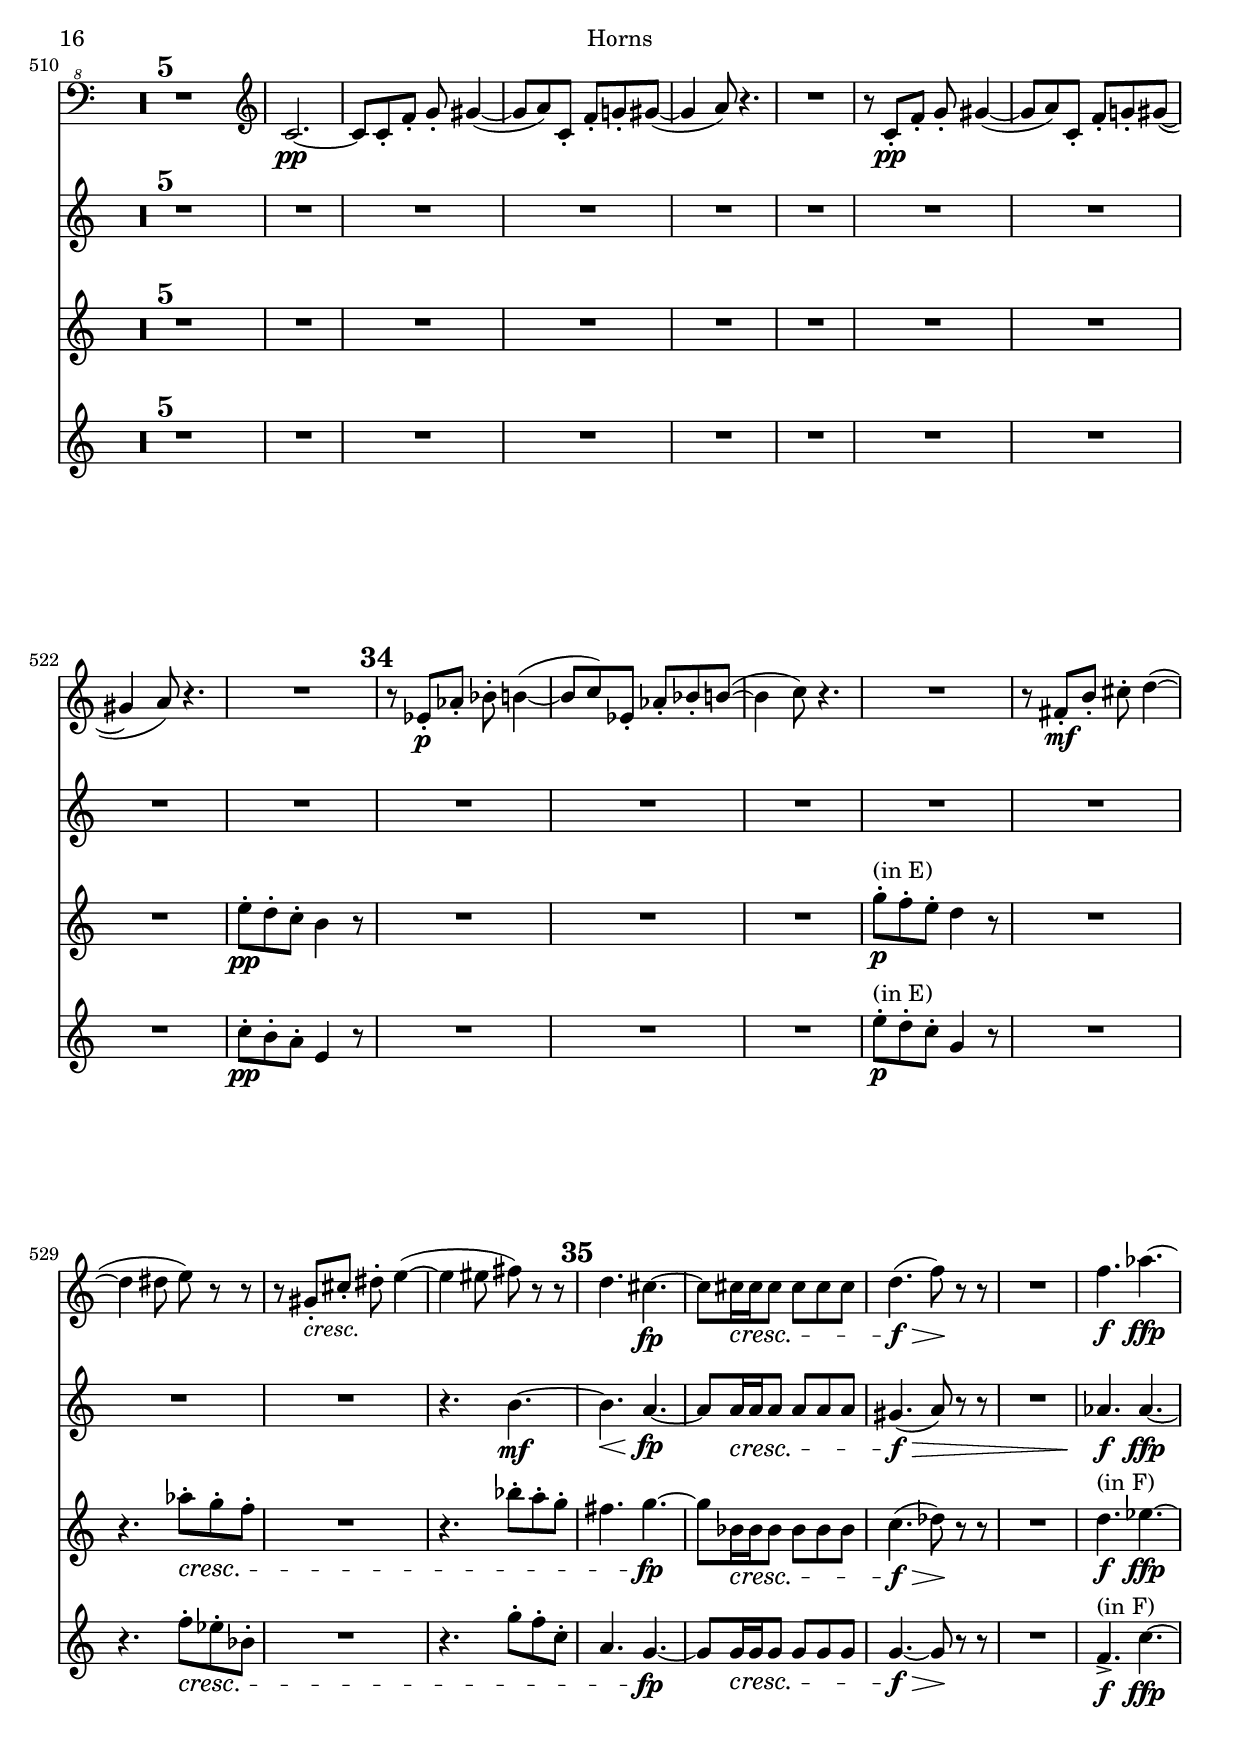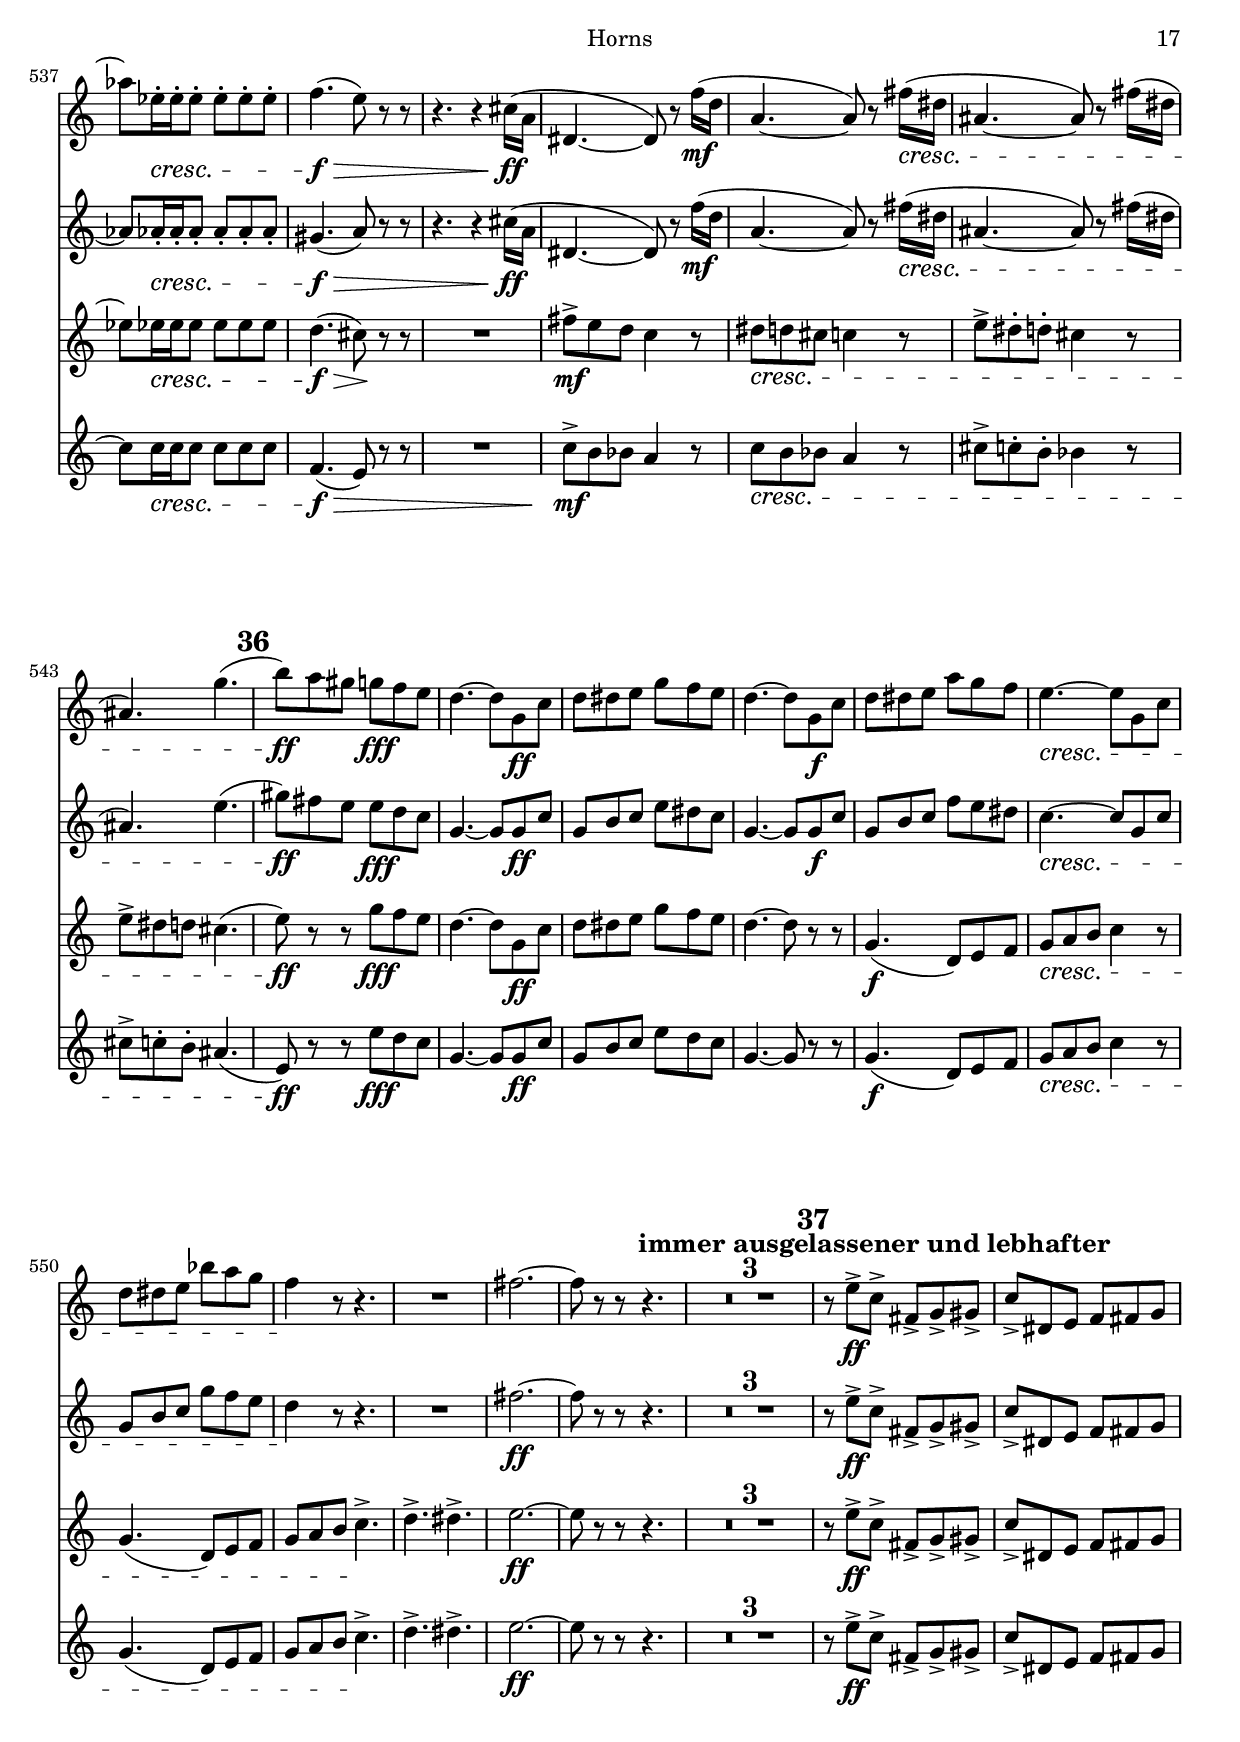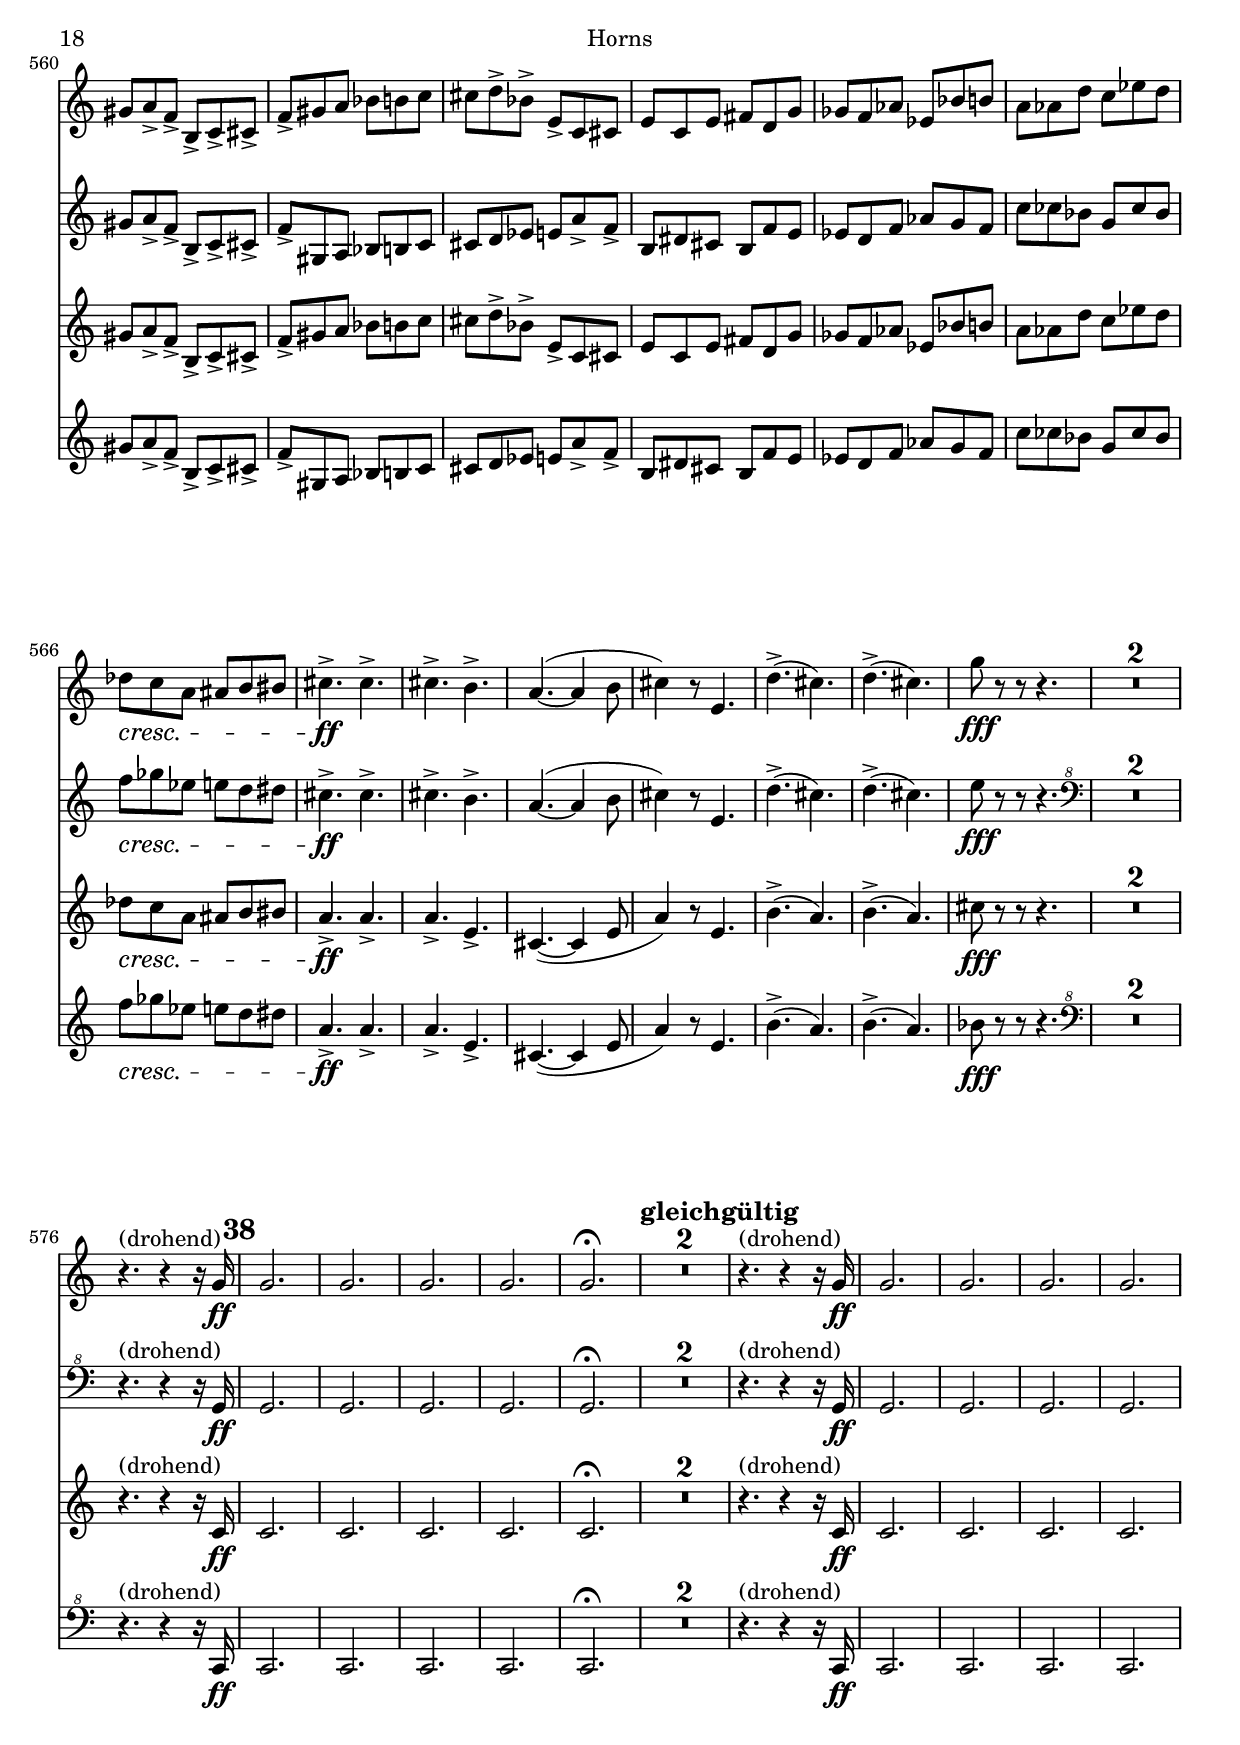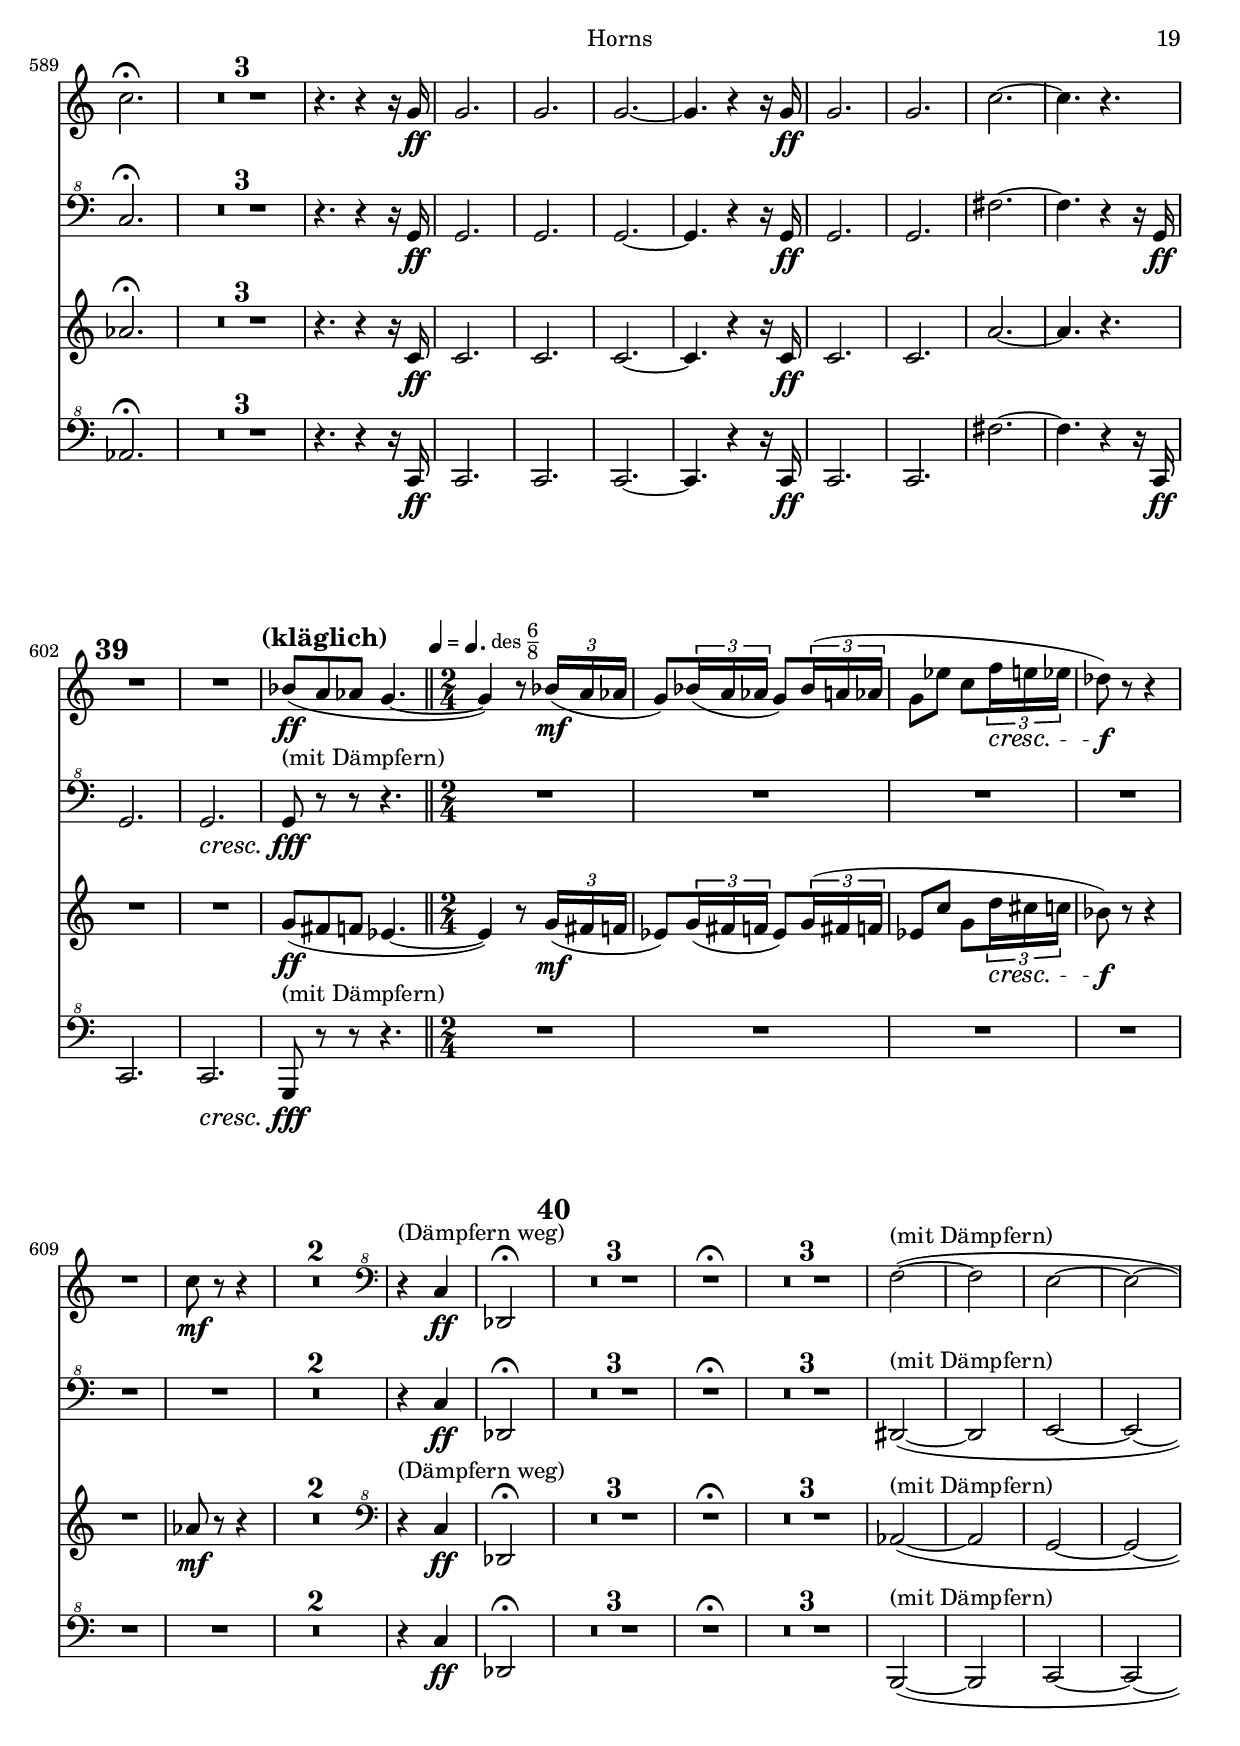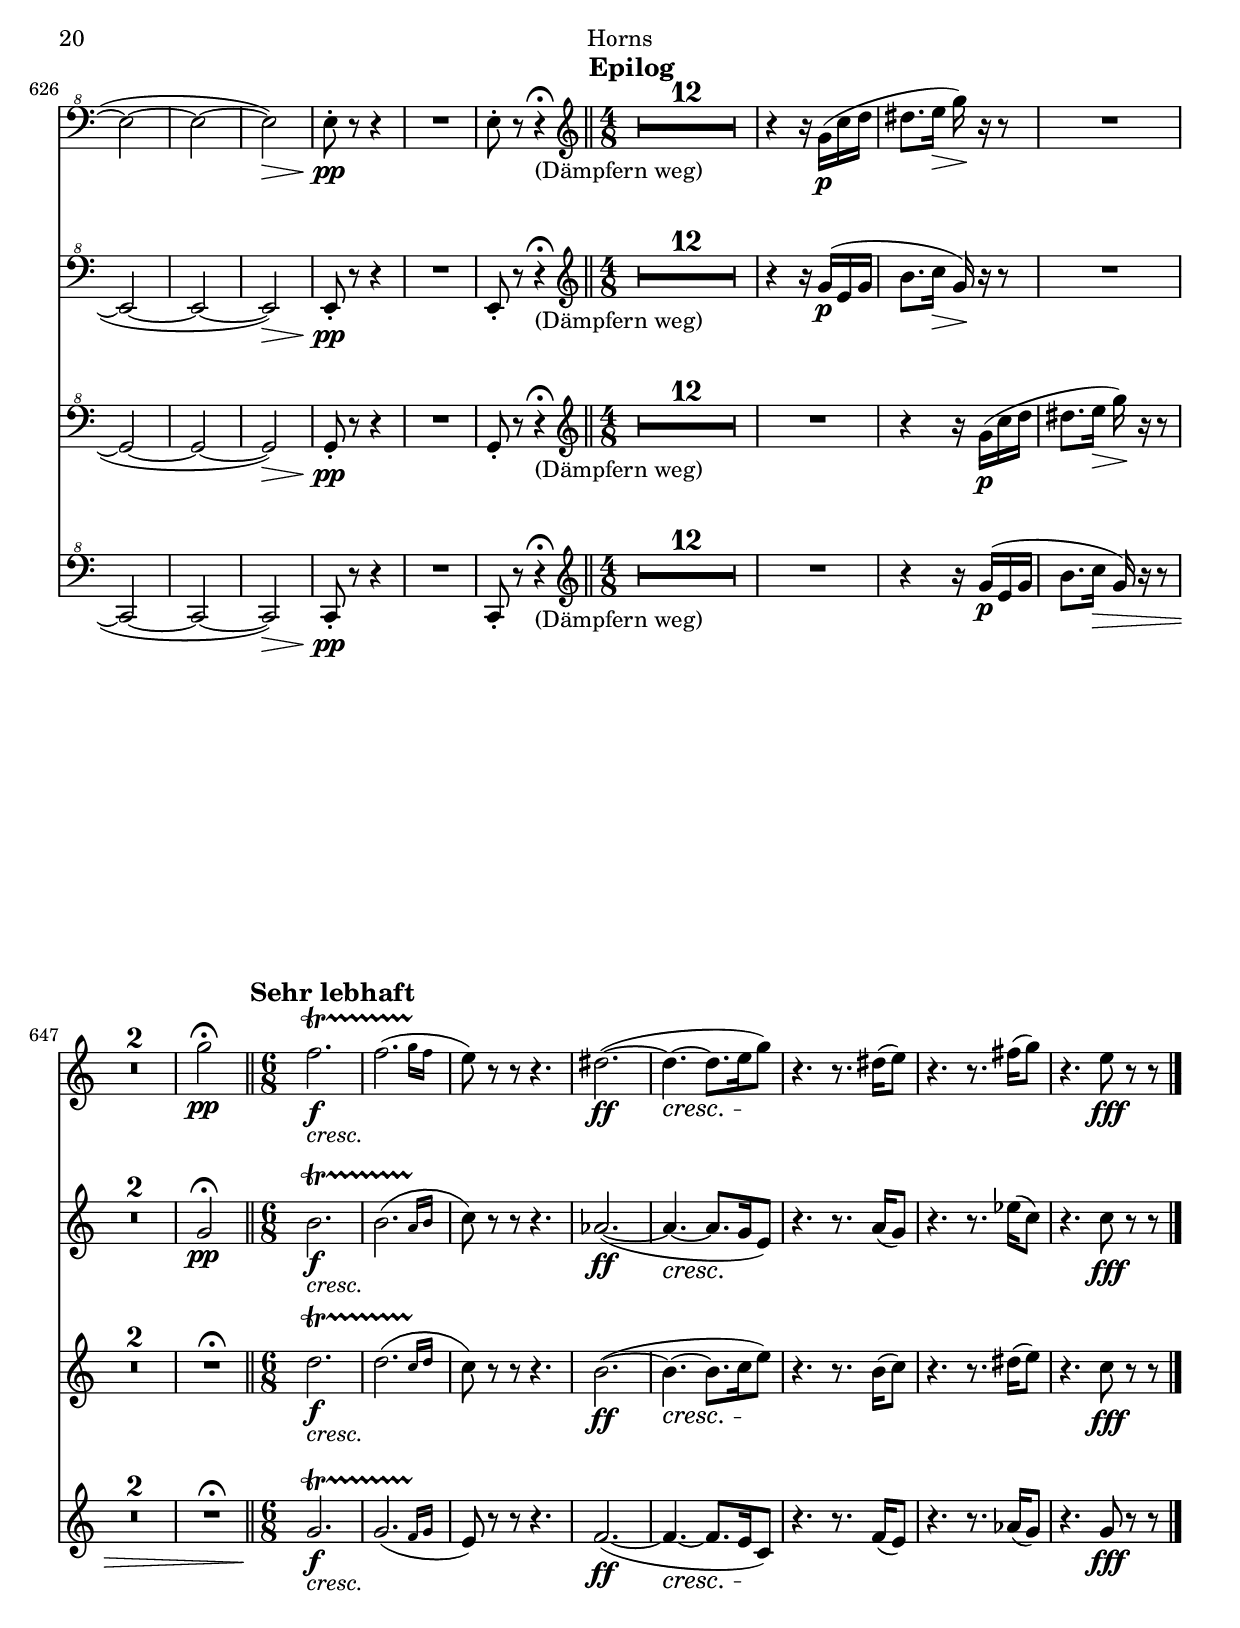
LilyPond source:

\version "2.12.2"

\include "defs.lyi"
\version "2.12.2"

\include "defs.lyi"

hornOne = \relative c''
{
  \transposition f
  r8
  R2*5 |

  %6/8
  r8 g-.\p c-. d-. dis4~( |
  dis8 e) g,-. c-. d-. dis~( |
  dis4 e8) g,-. c-. d-. |
  dis4-> e-> f8-. fis-. |
  a-. g-. e-._\mcresc c-. g-. e-. |
  \clef "bass^8"
  c4. g-> |
  c,-> r |
  R2. |
  \clef treble
  r8 g''-.\mf c-. d-. dis4~( |
  dis8 e) g,-. c-. d-. dis~(\cresc |
  dis4 e8) g,-. c-. d-. |
  dis4-> e-> f8-. fis-. |
  a-. g-. e-. c-. g-. e-. |
  \clef "bass^8"
  c4. g->\ff |
  c,-> r |
  R2.*8 |
  \clef treble
  r8 f''4~\sfz f4.~ |
  f2. |
  R2.*2 |
  r4. r4 f,8-.\mf |
  a-. b-. c-. cis-. r r |
  R2. |
  r4 b8-. d-. ees-. e-. |
  f-.\cresc fis-. \repeat unfold 10 {g-.} |
  g\f r r r4. |
  r r8 g\ff g |
  g r r r4. |
  r r8 g\ff g |
  g g r r4. |
  r r4 r16 g,\ff |
  g2.\fermata |
  R2.*3 |
  r8 r g'\ff r4. |
  R2. |

  %3
  R2.*4 |
  r8 r e->\mf c-> r r |
  r4. r4 fis,8-> |
  r4. r4 g8-> |
  r4. r8 gis-> r |
  c-> r r r4. |
  R2.*2 |
  r4. dis,->\ff |

  %4
  r4. r8 f'16(\f d a8) |
  b4.(\> c8-.)\mf des-. d-. |
  e-. r r r4. |
  R2. |
  r4. r8 e16(\f cis fis,8) |
  g8 r r r4. |
  R2.*4 |
  c4.~\ff c8 d\f e |
  f e d g r r |
  g,2.~ |
  g8 r r g\ff c d |
  dis e c d dis e |
  c d dis e\< f fis |
  g2.~\! |
  g4.~_\mdim g8\p r r |

  %6
  R2.*16 |

  %7
  R2.*6 |
  ees4.~\p\> ees8\! r r |
  R2. |

  %8
  R2.*2 |
  g8(\f f e dis16) r r8 r |
  R2.*2 |
  g4.~\f g8 r r |
  R2.*8 |
  g,2.~\p\> | g8\! r r r4. |
  R2.*2 |
  g2.~\p | g~ | g8 r r r4. |
  R2. |
  g2.~(\mf | g |

  %9
  \clef "bass^8"
  c,8) r r r4. |
  R2.*9 |
  \clef treble
  a'8(\ff b16 c d e fis8) r c |
  b r c b r c |
  dis4.~( dis16 d dis e fis g |
  a4.~ a8) r r |

  %10
  r4. r4 r16 g,(\ff |
  e8) r r r4 r16 g'( |
  e8) r r r4. |
  R2. |
  e8(\ff dis16 e fis g a8) r e |
  a r e a r e |
  e4.~( e16 f fis g gis a |
  bes4.~ bes8) r r |
  cis,,16(\f d e f g a bes c cis d e f |
  g8) r r r g16->( e bes8) |
  R2.*2

  %11
  R2.*12 |

  %12
  R2.*6 |
  g4.\mf g |
  g r |
  \clef "bass^8"
  c,8 r r r4. |
  g'8 r r r4. |
  \clef treble
  c8-.\pp r r c-. r r |
  c8-. r r c-. r r |

  %2/4
  r8 c-.\pp r c-. |
  r c-. r c-. |
  r c-. r c-. |
  R2 |
  r8 c-.\pp r c-. |
  r c-. r c-. |
  R2*2 |

  %13
  r8 c-.\pp r c-. |
  r c-. r c-. |
  r c-. r4 |
  R2 |
  r4 d4(\p |
  c8) r r4 |
  R2*3 |

  %14
  \times 2/3 {c16(\mf^\markup{(mit Dämpfern)} b bes} a4) r16 \times 2/3 {c32( b bes} |
  a8) \times 2/3 {c16( b bes} a8) \times 2/3 {c16( b bes} |
  a8 f' d) \times 2/3 {g16(\< ges f} |
  e2~\f |
  e8) r r4 |
  R2*2 |
  R2 |
  \times 2/3 {c16(\mf\dim b bes} a4.) |
  << s4*0\!_\markup {(Dämpfern weg)} R2*2 >> |
  R2^\fermataMarkup |

  %6/8
  R2.*3 |
  \repeat unfold 2
  {
    r4. aes(\p |
    bes~ bes8) r r |
  }
  R2.*4 |

  %15
  r4. aes(\p |
  bes~ bes8) r r |
  R2. |
  \transposition e
  r4^"(in E)" g8( b4\< c8 |
  cis4 d8\! b4 a'8 |
  g2.) |

  %16
  R2.*3 |
  \transposition f
  r4^"(in F)" a,8(_\mespr\< cis4 d8 |
  e4.\! f4 g8 |
  gis4.\> a4)\! r8 |
  R2.*8 |
  d,4.~\p d8 r r |
  R2.*3 |
  a2.~\ff |
  a4.~_\mdim a8 a-.\p d-. |

  %17
  e-. eis4~( eis8 fis) r |
  R2. |
  r4. g->(\pp |
  fis-> e-> |
  d4) r8 r4. |
  R2.
  r4. g->(\pp |
  fis-> e-> |
  d8) r r d4.\f |
  r f |
  d2.~ | d4 r8 r4. |

  %18
  r8 f,-.\f g-. gis-. a-. f-. |
  g-. gis-. a-. f-. g-. gis-. |
  a-. bes4~ bes4.~\p |
  bes~ bes8 r r |
  r c-.\f des-. d-. ees-. c-. |
  des-. d-. ees-. c-. d-. ees-. |
  e-. f4~( f4.\p |
  e dis\< |
  d8)\! r r r4. |
  R2. |
  r4. e(\f\cresc |
  c fis, |
  g4) r8 e'4.( |
  c g |

  %19
  gis4)\! r8 e'4.->\ff |
  c-> gis~-> |
  gis a |
  bes b |
  e dis |
  cis d |
  c ees |
  d fis |
  g a |
  ais e |
  gis d |
  ees c |
  a g |
  gis e'\ff |
  c b |
  bes( aes8) r r |
  r f->\fff a-> bes-> b4~( |
  b8 c4)\fermata_\mlonga r4. |
  R2.*2 |
  dis4^"(gestopft)"\f r8 r4. |
  R2. |

  %20
  R2.*6 |
  r4. e,8[-.\p^"(offen)" r g]-. |
  g4-. ais8~-> ais4\< b8-. |
  d4.->\! cis~-> |
  cis c4-. b8-. |
  ais4-. r8 r4. |
  R2.*4 |

  %21
  R2.*11

  %22
  R2.*3 |
  r4. \clef "bass^8" ees8[-.\p r ees]-. |
  ees8 r r ees8[-. r ees]-. |
  \clef treble
  ces'4.~( ces8 bes a) |
  ees'4.( d) |
  f( fis |
  g4) r8 r4. |
  R2. |

  %23
  c,4.(\f b~ |
  b d~ |
  d4\> des8 c)\! r r |
  R2.*3 |
  r4. g8[-.\pp r g]-. |
  g r r g[ r g] |
  e'4.( eis8) r r |
  R2. |
  r4. bes,8[-.\pp r bes]-. |
  bes-. r r bes[-. r bes]-. |
  ges'4.~(\cresc ges8 f e) |
  b'4( ais8 a4 gis8 |
  g4. fis8) r r |

  %24
  \repeat unfold 2
  {
    R2.*2 |
    f2.~->(\ff |
    f4. e8) r r |
  }
  R2. |
  des'4.~(\ff des8 c b |
  bes2.) |
  b4.~->( b8 a gis |
  d'2.~ |
  d4. c8) r r |

  %25
  \clef "bass^8"
  fis,,4.~(\p fis8 e dis) |
  a'4.~(\cresc a8 g fis) |
  c'4.~( c8 b bes) |
  e4.~( e8 d cis) |
  g'4.( aes8) r r |
  R2.*2 |
  \clef treble
  r4. r4 b8(\ff |
  g'2.) |
  r4. g8[\fff r g] |
  g r r r4. |
  R2. |
  f2.\fermata_"(gestopft)" |
  f4.~( f4~ f16 e |
  f8) r_"(offen)" r r4. |
  R2.*2 | \bar "||"

  %2/4
  r8 d-.\pp r d-. |
  r ees16-. ees-. ees8-. r |
  r d-. r d-. |
  r ees16-. ees-. ees8-. r |
  r c-. r c-. |
  r ees-. r ees-. |
  r d-. r d-. |
  R2 |
  r8 d\pp r d |
  R2*18 |

  %27
  R2*4 |
  a2~(\mf | a~^\mdim | a~ | a~ |

  %6/8
  b4) r8 r4. |
  R2.*7 |

  %28
  R2.*11 |
  r8 g-.\p c-. d-. dis4~( |
  dis8 e) g,-. c-. d-. dis~( |
  dis4 e8) g,-. c-. d-. |
  dis4-> e-> f8-. fis-. |
  a-. g-. e-._\mcresc c-. g-. e-. |
  \clef "bass^8"
  c4. g-> |
  c,-> r |
  a'8\p r r r4. |
  R2.*5 |
  r4. \clef treble f'8\mf r r |
  R2.*6 |

  %29
  R2.*12 |
  r8 b8-.\f_\mmarc e-. fis-. g4~( |
  g8 gis) e-.\< gis-. a-. b-. |
  c2.\! |
  R2. |

  %30
  r4. r8 f,16(\f d a8) |
  b4.(\> c8) des-.\mf d-. |
  e-. r r r4. |
  R2. |
  r4. r8 e16(\f cis fis,8) |
  g r r r4. |
  R2.*2 |
  g'4.~\mf g8\< g16-. g-. g8-. |
  g2. |
  << s2.*0\! R2. >> |
  a8-.\ff e-. g-. c,-. e-. g,-. |
  c4.~\ff c8 d\f e |
  f e d g\< g g |
  e2.~\ff |
  e8 r r g,\ff c d |
  dis e c d dis e |
  c d dis e\< f fis |
  g2.~\! |
  g8 r r r4. |

  %31
  r g,\ff^\mmoltomarc |
  c d |
  dis e |
  g( f4) e8 |
  d4 r8 g,4.\ff |
  c d |
  dis e |
  g( f4) e8 |
  d4 r8 g,4. |
  e' f |
  fis g |
  bes( a4) g8 |
  f4. e4 d8 |
  c4.( e) |
  g4.(\ff f4) d8 |

  %32
  c8 r g-. c-. d-. dis~( |
  dis e) g,-. c-. d-. dis~( |
  dis e) g,-. c-. d-. dis~( |
  dis e) r r4. |
  R2.*2 |
  r4 g,8-.\mf b-. c-. cis~( |
  cis d) e-. fis-. a-. g-. |
  
  %33
  e-. c-. g-. e-. c-. g-. |
  \clef "bass^8"
  c,2. |
  R2.*5 |
  \clef treble
  c'2.~\pp |
  c8 c-. f-. g-. gis4~( |
  gis8 a) c,-. f-. g-. gis~( |
  gis4 a8) r4. |
  R2. |
  r8 c,-.\pp f-. g-. gis4~( |
  gis8 a) c,-. f-. g-. gis8~( |
  gis4 a8) r4. |
  R2. |

  %34
  r8 ees-.\p aes-. bes-. b4~( |
  b8 c) ees,-. aes-. bes-. b~( |
  b4 c8) r4. |
  R2. |
  r8 fis,-.\mf b-. cis-. d4~( |
  d dis8 e) r r |
  r gis,-._\mcresc cis-. dis-. e4~( |
  e eis8 fis) r r |

  %35
  d4. cis~\fp |
  \crescTextCresc
  cis8 cis16\< cis cis8 cis cis cis |
  d4.(\f\> f8)\! r r |
  R2. |
  f4.\f\< aes~\ffp |
  \crescTextCresc
  aes8 ees16-.\< ees-. ees8-. ees-. ees-. ees-. |
  f4.(\f\> e8) r r |
  r4. r4 cis16(\ff a |
  dis,4.~ dis8) r f'16(\mf d |
  \crescTextCresc
  a4.~ a8) r fis'16(\< dis |
  ais4.~ ais8) r fis'16( dis |
  ais4.) g'4.( |

  %36
  b8)\ff a gis g\fff f e |
  d4.~ d8 g,\ff c |
  d dis e g f e |
  d4.~ d8 g,\f c |
  d dis e a g f |
  \crescTextCresc
  e4.~\< e8 g, c |
  d dis e bes' a g |
  f4\! r8 r4. |
  R2. |
  fis2.~ |
  fis8 r r r4. |
  R2.*3 |

  %37
  r8 e->\ff c-> fis,-> g-> gis-> |
  c-> dis, e f fis g |
  gis a-> f-> b,-> c-> cis-> |
  f-> gis a bes b c |
  cis d-> bes-> e,-> c cis |
  e c e fis d g |
  ges f aes ees bes' b |
  a aes d c ees d |
  des\< c a ais b bis |
  cis4.->\ff cis-> |
  cis-> b-> |
  a4.~( a4 b8 |
  cis4) r8 e,4. |
  d'->( cis) |
  d->( cis) |
  g'8\fff r r r4. |
  \repeat unfold 2
  {
    R2.*2 |
    r4.^"(drohend)" r4 r16 g,\ff |
    \repeat unfold 4 g2. |
  }
  \alternative
  {
    {g2.\fermata |}
    {c2.\fermata |}
  }
  R2.*3 |
  r4. r4 r16 g\ff |
  g2. | g |
  g~ |
  g4. r4 r16 g\ff |
  g2. | g |
  c~ | c4. r |

  %39
  R2.*2 |
  bes8(\ff_"(mit Dämpfern)" a aes g4.~ |

  %2/4
  g4) r8 \times 2/3 {bes16(\mf a aes} |
  g8) \times 2/3 {bes16( a aes} g8) \times 2/3 {bes16( a aes} |
  g8 ees' c \times 2/3 {f16(\< e ees} |
  des8)\f r r4 |
  R2 |
  c8\mf r r4 |
  R2*2 |
  \clef "bass^8"
  r4^"(Dämpfern weg)" c,\ff |
  des,2\fermata |

  %40
  R2*3 |
  R2^\fermataMarkup |
  R2*3 |
  f'2~(^"(mit Dämpfern)" | f |
  \repeat unfold 4 e2~ | e2)\> |
  e8-.\pp r r4 |
  R2 |
  e8-. r r4\fermata_"(Dämpfern weg)" |
  \clef treble

  %Epilog
  %4/8
  R2*12 |
  r4 r16 g(\p c d |
  dis8. e16\> g)\! r r8 |
  R2*3 |
  g2\fermata\pp |

  %6/8
  f2.\f\startTrillSpan_\mcresc |
  \afterGrace f( {g16_[ f]\stopTrillSpan} |
  e8) r r r4. |
  dis2.~(\ff |
  dis4.~\< dis8. e16 g8)\! |
  r4. r8. dis16( e8) |
  r4. r8. fis16( g8) |
  r4. e8\fff r r |
}


\version "2.12.2"

hornTwo = \relative c''
{
  \transposition f
  r8
  R2*5 |

  %6/8
  R2.*6 |
  r4. b8-.\p r r |
  c-. r r r4. |
  R2.*6 |
  r4. a,8\mf r r |
  R2.*12 |
  r4. r4 f'8-.\mf |
  a-. b-. c-. cis-. r r |
  R2. |
  r4 b8-. d-. ees-. e-. |
  f-.\cresc f-. f-. f-. f-. f-. |
  f-. a,-. ais-. b-. c-. cis-. |
  d\f r r r4. |
  r4. r8 g,\ff g |
  g r r r4. |
  r4. r8 g\ff g |
  g g r r4. |
  r4. r4 r16 g,\ff |
  g2.\fermata |
  R2.*3 |
  r8 r c'\ff r4. |
  R2.*5 |
  r8 r e,->\mf c-> r r |
  r4. r4 fis,8-> |
  r4. r4 g8-> |
  r4. r8 gis-> r |
  c8-> r r r4. |
  R2.*2 |
  r4. fis,->\ff |
  R2. |
  fis'4.(\> g8)\mf aes-. a-. |
  bes-. r r r4. |
  R2.*2 |
  r4. r8 cis16(\f ais e8) |
  ees2. |
  R2.*3 |
  g4.~\ff g8 b\f bes |
  a r r g\< g g |
  c,2.~\ff |
  c8 r r g'\ff e g |
  b c e, g b c |
  e, g b c\< d dis |
  e2.~\! |
  e4.~_\mdim e8\p r r |

  %6
  R2.*16 |

  %7
  R2.*6 |
  aes,4.(\p\> g8)\! r r |
  R2. |

  %8
  R2.*2 |
  e'8(\f d cis b16) r r8 r |
  R2.*2 |
  g4.~\f g8 r r |
  R2.*8 |
  g,2.~\p\> |
  g8\! r r r4. |
  R2.*6 |
  g2.~(\mf |
  g2._\mdim |

  %9
  \clef "bass^8"
  c,8)\pp r r r4. |
  R2.*9 |
  \clef treble
  e'8(\ff f16 g a b c8) r a |
  a r a a r a |
  c4.~( c16 b a b c d |
  dis4.~ dis8) r r |

  %10
  r4. r4 r16 g,,16(\ff |
  e8) r r r4 r16 g'( |
  e8) r r r4. |
  R2. |
  b'8(\ff a16 b c d e8) r d |
  c r d c r d |
  cis4.~( cis16 d dis e f fis |
  g4.~ g8) r r |
  r4. cis,,16(\f d e f g a |
  bes8) r r r g16(->\ff e bes8) |
  R2.*2 |

  %11
  R2.*12 |

  %12
  R2.*6 |
  c4.\mf c |
  c r |
  \clef "bass^8"
  c,8 r r r4. |
  g'8 r r r4. |
  \clef treble
  c8-.\pp r r c-. r r |
  c8-. r r c-. r r |

  %2/4
  r8 c-.\pp r c-. |
  r c-. r c-. |
  r c-. r c-. |
  R2 |
  r8 c-.\pp r c-. |
  r c-. r c-. |
  R2*2 |

  %13
  r8 c-.\pp r c-. |
  r c-. r c-. |
  r c-. r4 |
  R2 |
  r4 f4~\p |
  f8 r r4 |
  R2*3 |

  %14
  \times 2/3 {a16(\mf^\markup{(mit Dämpfern)} gis g} f4) r16 \times 2/3 {a32( gis g} |
  f8) \times 2/3 {a16( gis g} f8) \times 2/3 {a16( gis g} |
  f8 d' a) \times 2/3 {e'16(\< ees d} |
  cis2~\f |
  cis8) r r4 |
  R2*2 |
  R2 |
  \times 2/3 {a16(\mf\dim gis g} f4.) |
  << s4*0\!_\markup {(Dämpfern weg)} R2*2 >> |
  R2^\fermataMarkup |

  %6/8
  R2.*3 |
  \repeat unfold 2
  {
    r4. c4.(\p |
    ees~ ees8) r r |
  }
  R2.*4 |

  %15
  r4. c4.(\p |
  ees~ ees8) r r |
  R2.*4 |

  %16
  R2.*14 |
  g4.~\p g8 r r |
  R2.*5 |

  %17
  R2.*2 |
  r4. e'->(\pp |
  d-> a-> |
  fis4) r8 r4. |
  R2. |
  r4. e'->(\pp |
  d-> a-> |
  fis8) r r a4.\f |
  r4. a |
  g2.~ |
  g4 r8 r4. |

  %18
  r8 d-.\f ees-. e-. f-. d-. |
  ees-. e-. f-. d-. ees-. e-. |
  f-. g4~ g4.~\p |
  g~ g8 r r |
  r8 a-.\f bes-. b-. c-. a-. |
  bes-. b-. c-. a-. b-. c-. |
  cis d4~( d4.\p |
  a b\< |
  bes8)\! r r r4. |
  R2. |
  r4. e,(\f\cresc |
  c fis, |
  g4) r8 e'4.( |
  c g |

  %19
  gis4)\! r8 e''4.->\ff |
  c-> gis~-> |
  gis a |
  bes b |
  f fis |
  g gis |
  a ais |
  b bis |
  cis d |
  cis gis |
  dis d |
  bes c |
  a' g |
  gis e'\ff |
  c b |
  bes( aes8) r r |
  r f->\fff a-> bes-> b4~( |
  b8 c4)\fermata_\mlonga r4. |
  R2.*2 |
  b4^"(gestopft)"\f r8 r4. |
  R2. |

  %20
  R2.*15 |

  %21
  R2.*11 |

  %22
  \clef "bass^8"
  c,,8[\p r c] c r r |
  c[ r c] aes'4.~( |
  aes8 g ges) c4.~( |
  c4 b8 bes) r r |
  R2. |
  \clef treble
  r4. e8[-.\p r e]-. |
  e r r e[-. r e]-. |
  c'4.~( c8 b bes) |
  ees2.( |
  des4. c) |

  %23
  c(\f b~ |
  b d~
  d4\> des8 c)\! r r |
  R2.*3
  r4. g8[-.\pp r g]-. |
  g r r g[ r g] |
  e'8 r r r4. |
  R2. |
  r4. bes,8[-.\pp r bes]-. |
  bes-. r r bes[-. r bes]-. |
  ges'4.~(\cresc ges8 f e) |
  b'4( ais8 a4 gis8 |
  g4. fis8) r r |

  %24
  \repeat unfold 2
  {
    R2.*2 |
    f2.~->(\ff |
    f4. e8) r r |
  }
  R2. |
  des2.~\ff |
  des4 r8 r4. |
  b'4.~->( b8 a gis |
  d'2.~ |
  d4. cis8) r r |

  %25
  \clef "bass^8"
  fis,,4.~(\p fis8 e dis) |
  a'4.~(\cresc a8 g fis) |
  c'4.~( c8 b bes) |
  e4.~( e8 d cis) |
  g'4.( aes8) r r |
  R2. |
  \clef treble
  r4. r4 d,8( |
  g,4) r8 r4 g'8( |
  c2.) |
  r4. c8[\fff r c] |
  c r r r4. |
  R2. |
  f2.\fermata_"(gestopft)" |
  f4.~( f4~ f16 e |
  f8) r_"(offen)" r r4. |
  R2.*2 | \bar "||"

  %2/4
  r8 aes,-.\pp r aes-. |
  r g16-. g-. g8-. r |
  r8 aes-. r aes-. |
  r g16-. g-. g8-. r |
  r f-. r f-. |
  r g-. r g-. |
  r f-. r aes-. |
  R2
  r8 aes-.\pp r aes-. |
  R2*18 |

  %27
  R2*4 |
  cis,2~(\mf | cis~^\mdim | cis~ | cis~ |

  %6/8
  d4) r8 r4. |
  R2.*7 |

  %28
  R2.*11 |
  %first horn solo
  R2.*6 |
  r4. d'8-.\p r r |
  cis-. r r r4. |
  %third horn solo
  R2.*5 |
  r4. c8-.\mf r r |
  R2.*6 |

  %29
  \clef "bass^8"
  \transposition d
  r8 c,8-.\mf^"(in D)" ees-. f-. fis4~( |
  fis8 g)\< ees-. g-. bes-. b-. |
  c4.\fp r |
  R2.*9 |
  \clef treble
  \transposition f
  r8 b,-.\f^"(in F)" e-. fis-. g4~( |
  g8 gis)\< e-. g-. a-. b-. |
  c2.\! |
  R2. |

  %30
  R2. |
  fis,4.(\> g8) aes-.\mf a-. |
  bes-. r r r4. |
  R2.*2 |
  r4. r8 cis16(\f ais e8) |
  ees2. |
  R2. |
  b'4.~\mf b8\< b16-. b-. b8-. |
  b2. |
  << {s4*0\!} {R2.*2} >> |
  g4.~\ff g8 b\f bes |
  a g f g\< g g |
  g2.~\ff |
  g8 r r g\ff e g |
  b c e, g b c |
  e, g b c\< d dis |
  e2.~\! |
  e8 r r r4. |

  %31
  r g,-.\ff^\mmoltomarc |
  e g |
  b c |
  e( d4) c8 |
  g4 r8 g4.\ff |
  e g |
  b c |
  e( d4) c8 |
  g4 r8 g4. |
  c d |
  dis e |
  g( f4) e8 |
  d4. g,4 f8 |
  e4.( g) |
  b4.( a4) f8 |

  %32
  e r r r4. |
  R2.*5 |
  r4. d8[-.\p r e]-. |
  f[-. r cis']-. c[-. r g]-. |

  %33
  g-. r r r4. |
  R2.*15 |

  %34
  R2.*7 |
  r4. b4.~\mf |

  %35
  b\< a~\fp |
  \crescTextCresc
  a8 a16\< a a8 a a a |
  gis4.(\f\> a8) r r |
  R2. |
  aes4.\f\< aes~\ffp |
  \crescTextCresc
  aes8 aes16-.\< aes-. aes8-. aes-. aes-. aes-. |
  gis4.(\f\> a8) r r |
  r4. r4 cis16(\ff a |
  dis,4.~ dis8) r f'16(\mf d |
  \crescTextCresc
  a4.~ a8) r fis'16(\< dis |
  ais4.~ ais8) r fis'16( dis |
  ais4.) e'4.( |

  %36
  gis8)\ff fis e e\fff d c |
  g4.~ g8 g\ff c |
  g b c e dis c |
  g4.~ g8 g\f c |
  g b c f e dis |
  \crescTextCresc
  c4.~\< c8 g c |
  g b c g' f e |
  d4\! r8 r4. |
  R2. |
  fis2.~\ff |
  fis8 r r r4. |
  R2.*3 |

  %37
  r8 e->\ff c-> fis,-> g-> gis-> |
  c-> dis, e f fis g |
  gis a-> f-> b,-> c-> cis-> |
  f-> gis, a bes b c |
  cis d ees e a-> f-> |
  b, dis cis b f' e |
  ees d f aes g f |
  c' ces bes g ces bes |
  f'\< ges ees e d dis |
  cis4.->\ff cis-> |
  cis-> b-> |
  a4.~( a4 b8 |
  cis4) r8 e,4. |
  d'->( cis) |
  d->( cis) |
  e8\fff r r r4. |
  \clef "bass^8"
  \repeat unfold 2
  {
    R2.*2 |
    r4.^"(drohend)" r4 r16 g,,\ff |
    \repeat unfold 4 g2. |
  }
  \alternative
  {
    {g2.\fermata |}
    {c2.\fermata |}
  }
  R2.*3 |
  r4. r4 r16 g\ff |
  g2. | g |
  g~ |
  g4. r4 r16 g\ff |
  g2. | g |
  fis'~ | fis4. r4 r16 g,16\ff |

  %39
  g2. |
  g2.\< |
  g8\fff r r r4. |

  %2/4
  R2*8 |
  r4 c\ff | %TODO: Indicate no mute here. Only Horns I,III are muted.
  des,2\fermata

  %40
  R2*3 |
  R2^\fermataMarkup |
  R2*3 |
  dis2~(^"(mit Dämpfern)" | dis |
  e2~ | e~ | e~ | e~ | e)\> |
  e8-.\pp r r4 |
  R2 |
  e8-. r r4\fermata_"(Dämpfern weg)" |
  \clef treble

  %Epilog
  %4/8
  R2*12 |
  r4 r16 g'(\p e g |
  b8. c16\> g)\! r r8 |
  R2*3 |
  g2\fermata\pp |

  %6/8
  b2.\f\startTrillSpan_\mcresc |
  \afterGrace b( {a16[ b]\stopTrillSpan} |
  c8) r r r4. |
  aes2.~(\ff |
  aes4.~\< aes8. g16\! e8) |
  r4. r8. a16( g8) |
  r4. r8. ees'16( c8) |
  r4. c8\fff r r |
}


\version "2.12.2"

hornThree = \relative c''
{
  \transposition f
  r8
  R2*5 |

  %6/8
  R2.*6 |
  r4. d8-.\p r r |
  e-. r r r4. |
  R2.*6 |
  r4. a,8\mf r r |

  %1
  R2.*12 |
  d,8-.\mf f-. g-. gis-. a-. r |
  R2. |
  r4. g8-.\mf b-. c-. |
  cis-. d-. r r4. |
  \crescTextCresc
  r4 g,8-.\< gis-. a-. ais-. |
  b-. c-. cis-. d-. ees-. e-. |
  f\f r r r4. |
  r4. r8 d\ff e |
  f r r r4. |
  r4. r8 d\ff ees |
  e f r r4. |
  r4. r4 r16 g,\ff |
  g2.\fermata |
  R2.*3 |
  r8 r e'\ff r4. |
  R2. |

  %3
  R2.*4 |
  r8 r e->\mf c-> r r |
  r4. r4 fis,8-> |
  r4. r4 g8-> |
  r4. r8 gis-> r |
  c-> r r r4. |
  R2.*2 |
  r4. dis,->\ff |

  %4
  r8 e'16(\f c fis,8) g-. gis-. c-. |
  dis,4.\> r4.\mf |
  cis'8 r r r4. |
  R2. |
  r4. r8 e16(\f cis fis,8) |
  g8 r r r4. |
  R2.*4 |
  c4.~\ff c8 d\f e |
  f r r b,\< c d |
  e2.~\ff |
  e4. r |
  r8 g,\ff c d dis e |
  c d dis e r r |
  c2.~ |
  c4.~_\mdim c8\p r r |

  %6
  R2.*16 |

  %7
  R2.*6 |
  ces4.(\p\> bes8)\! r r |
  R2. |

  %8
  R2.*4 |
  r4. fis'(\p\< |
  f~\f f8) r r |
  R2.*18 |

  %9
  R2.*10 |
  f,8(\ff g16 a b c d8) r c |
  b r c b r c |
  dis4.~( dis16 d c d dis e |
  fis4.~ fis8) r r |

  %10
  r4. r4 r16 g,(\ff |
  e8) r r r4 r16 g'( |
  e8) r r r4. |
  R2. |
  e8(\ff dis16 e fis g a8) r e |
  e r e e r e |
  bes4.~( bes16 b c cis d dis |
  e4.~ e8) r r |
  R2. |
  e,16(\f\> f g a bes c cis8)\! r r |
  R2.*2 |

  %11
  R2.*3 |
  r4. r8 bes,-.\pp bes-. |
  bes4. bes |
  bes bes |
  bes~ bes8 r r |
  R2.*5 |

  %12
  R2. |
  \clef "bass^8"
  r4. g~->\p |
  g8 r r r4. |
  R2.*9 |

  %2/4
  R2*8 |

  %13
  \clef treble
  r4 e'8(\mf^\mespr\< c |
  fis,4\! g8\> gis |
  c)\! r r4 |
  R2 |
  r4 g'4(\p |
  a8) r r4 |
  R2*2 |
  r4 c8-.\pp r |

  %14
  R2*7 |
  r4 c8-.\pp r |
  R2*3 |
  R2^\fermataMarkup |

  %6/8
  R2.*11 |

  %15
  R2.*6 |

  %16
  \transposition e
  r4. c(\p^"(in E)" |
  d) r |
  R2.*4 |
  \transposition f
  a2.~\p^"(in F)" | a-> |
  R2.*6 |
  bes4.~\p bes8 r r |
  R2.*2 |
  \crescTextCresc
  f'2.(\mf\< |
  g->) |
  << {s8*0\!} {R2.} >> |

  %17
  R2.*8 |
  r4. a,\f |
  r d |
  bes2.~ |
  bes4 r8 r4. |

  %18
  r8 f-.\f g-. gis-. a-. f-. |
  g-. gis-. a-. f-. g-. gis-. |
  a-. bes4~ bes4.~\p |
  bes~ bes8 r r |
  r c-.\f des-. d-. ees-. c-. |
  des-. d-. ees-. c-. d-. ees-. |
  e-. f4~( f4.\p |
  e dis\< |
  d8)\! r r r4. |
  R2. |
  r4. e(\f\cresc |
  c fis, |
  g4) r8 e'4.( |
  c g |

  %19
  gis4)\! r8 e'4.->\ff |
  c2.~-> | c |
  g4. aes~ |
  aes a4 r8 |
  cis,4. d |
  f ees |
  g gis |
  c b |
  ais e'\ff |
  c fis, |
  g gis |
  c2.( |
  b4.) a |
  e'( dis |
  d8) r r r4. |
  r8 f,->\fff a-> bes-> b4~( |
  b8 c4)\fermata_\mlonga r4. |
  R2.*2 |
  gis4^"(gestopft)"\f r8 r4. |
  R2.^"(offen)" |

  %20
  R2.*15 |

  %21
  R2.*11 |

  %22
  R2.*3 |
  \clef "bass^8"
  \transposition e
  d8[-.\p^"(in E)" r d]-. d r r |
  d[-. r d]-. bes'4.~( |
  bes8 a aes) \clef treble d4.~ |
  d f~( |
  f ees8) r r |
  R2.*2 |

  %23
  ges,2. |
  R2.*5 |
  c,8[-.\pp r c]-. c-. r r |
  c8[ r c] aes'4.( |
  a8) r r r4. |
  R2.*2 |
  c,8[-.\pp r c]-. c-. r r |
  \crescTextCresc
  c8[ r c] aes'4.(\< |
  aes8 g fis) cis'4( c8 |
  b4. bes8)\! r r |

  %24
  R2.*2 |
  \transposition f
  f2.~->(\ff^"(in F)" |
  f4. e8) r r |
  R2.*2 |
  f2.~->(\ff |
  f4. e8) r r |
  R2. |
  ges4.(\ff f~ |
  f4) r8 ees4.~(-> |
  ees8 d cis gis'4.~ |
  gis fis4) r8 |
  a4.~(-> a8 gis g |

  %25
  cis4) r8 \clef "bass^8" g,4.~(\p |
  \crescTextCresc
  g8 fis f) b4.~(\< |
  b8 a gis) d'4.~( |
  d8 c b) fis'4.~( |
  fis8 e d des)\! r r |
  R2. |
  \clef treble
  r4. c4\ff d8( |
  des4) r8 d4 b'8(\ff |
  g'2.) |
  r4. g8[\fff r g] |
  g r r r4. |
  R2. |
  f2.\fermata_"(gestopft)" |
  f4.~( f4~ f16 e |
  f8) r_"(offen)" r r4. |
  R2.*2 | \bar "||"

  %26
  %2/4
  r8 bes,-.\pp r bes-. |
  r bes16-. bes-. bes8-. r |
  r8 bes-. r bes-. |
  r bes16-. bes-. bes8-. r |
  r8 aes-. r aes-. |
  r bes-. r bes-. |
  r bes-. r bes-. |
  R2
  r8 bes-.\pp r bes-. |
  R2*18 |

  %27
  R2*4 |
  g2~\mf | g~_\mdim | g~ | g~ |

  %6/8
  g4 r8 r4 e'8->\pp^\mzart |
  c4.-> fis,-> |
  g-> r4 e'8->\p |
  c4.-> fis,-> |
  g2.-> |
  gis-> |
  c4.-> dis,8-> e-> r |
  R2. |

  %28
  r4. r4 e'8->^\mzart |
  c4.-> fis,-> |
  g-> r4 e'8-> |
  c4.-> fis,-> |
  g2.-> |
  gis-> |
  c4.-> dis,8-> e-> r |
  R2.*11 |
  \transposition d
  r8 g-.\p^"(in D)" c-. d-. dis4~( |
  dis8 e) g,-. c-. d-. dis~( |
  dis4 e8) g,-. c-. d-. |
  dis4-> e-> f8-. fis-. |
  a-._\mcresc g-. e-. c-. g-. e-. |
  \clef "bass^8"
  c4. g-> |
  c,-> r |
  R2.*6 |

  %29
  R2.*8 |
  \clef treble
  \transposition f
  r8 f'-.\mf^"(in F)" bes-. c-. cis4~( |
  cis8 d)\< bes d-. ees-. e-. |
  f2.\fp |
  R2. |
  r8 b,8-.\f_\mmarc e-. fis-. g4~( |
  g8 gis) e-.\< gis-. a-. b-. |
  c2.\! |
  R2. |

  %30
  r8 e,16(\f c fis,8) g-. gis-. c-. |
  dis,4.\> r\mf |
  cis'8 r r d-. dis-. g-. |
  ais,4.(\< b8)\! r r |
  r4. r8 e16(\f cis fis,8) |
  g r r r cis16(\f ais e8) |
  ees2. |
  R2. |
  d'4.~\mf d8\< d16-. d-. d8-. |
  d2. |
  << s2.*0\! R2. >> |
  a'8-.\ff e-. g-. c,-. e-. g,-. |
  c4.~\ff c8 d\f e |
  f e d b\< c d |
  e2.~\ff |
  e4. r |
  r8 g,8\ff c d dis e |
  c d dis e r r |
  c2.~ |
  c8 r r r4. |

  %31
  r g\ff^\mmoltomarc |
  c d |
  dis e |
  g( f4) e8 |
  d4 r8 g,4.\ff |
  c d |
  dis e |
  g( f4) e8 |
  d4 r8 g,4. |
  e' f |
  fis g |
  bes( a4) g8 |
  f4. e4 d8 |
  c4.( e) |
  g4.(\ff f4) d8 |

  %32
  c8 r r r4. |
  R2.*3 |
  r4 d,8-.\mf g-. a-. ais~( |
  ais b) d,-. g-. a-. ais~( |
  ais b) r r4. |
  R2. |

  %33
  R2.*15 |
  e8-.\pp d-. c-. b4 r8 |

  %34 |
  R2.*3 |
  \transposition e
  g'8-.\p^"(in E)" f-. e-. d4 r8 |
  R2. |
  \crescTextCresc
  r4. aes'8-.\< g-. f-. |
  R2. |
  r4. bes8-. a-. g-. |

  %35
  fis4. g~\fp |
  \crescTextCresc
  g8 bes,16\< bes bes8 bes bes bes |
  c4.(\f\> des8)\! r r |
  R2. |
  \transposition f
  d4.\f\<^"(in F)" ees~\ffp |
  \crescTextCresc
  ees8 ees16\< ees ees8 ees ees ees |
  d4.(\f\> cis8)\! r r |
  R2. |
  fis8->\mf e d c4 r8 |
  \crescTextCresc
  dis8\< d cis c4 r8 |
  e8-> dis8-. d-. cis4 r8 |
  e8-> dis8 d cis4.( |

  %36
  e8)\ff r8 r g\fff f e |
  d4.~ d8 g,\ff c |
  d dis e g f e |
  d4.~ d8 r r |
  g,4.(\f d8) e f |
  \crescTextCresc
  g\< a b c4 r8 |
  g4.( d8) e f |
  g a b c4.->\! |
  d-> dis-> |
  e2.~\ff |
  e8 r r r4. |
  R2.*3 |

  %37
  r8 e->\ff c-> fis,-> g-> gis-> |
  c-> dis, e f fis g |
  gis a-> f-> b,-> c-> cis-> |
  f-> gis a bes b c |
  cis d-> bes-> e,-> c cis |
  e c e fis d g |
  ges f aes ees bes' b |
  a aes d c ees d |
  des\< c a ais b bis |
  a4.->\ff a-> |
  a-> e-> |
  cis4.~( cis4 e8 |
  a4) r8 e4. |
  b'->( a) |
  b->( a) |
  cis8\fff r r r4. |
  \repeat unfold 2
  {
    R2.*2 |
    r4.^"(drohend)" r4 r16 c,\ff |
    \repeat unfold 4 c2. |
  }
  \alternative
  {
    {c2.\fermata |}
    {aes'2.\fermata |}
  }
  R2.*3 |
  r4. r4 r16 c,\ff |
  c2. | c |
  c~ |
  c4. r4 r16 c\ff |
  c2. | c |
  a'~ | a4. r |

  %39
  R2.*2 |
  g8(\ff_"(mit Dämpfern)" fis f ees4.~ |

  %2/4
  ees4) r8 \times 2/3 {g16(\mf fis f} |
  ees8) \times 2/3 {g16( fis f} ees8) \times 2/3 {g16( fis f} |
  ees8 c' g \times 2/3 {d'16(\< cis c} |
  bes8)\f r r4 |
  R2 |
  aes8\mf r r4 |
  R2*2 |
  \clef "bass^8"
  r4^"(Dämpfern weg)" c,\ff |
  des,2\fermata |

  %40
  R2*3 |
  R2^\fermataMarkup |
  R2*3 |
  aes'2~(^"(mit Dämpfern)" | aes |
  \repeat unfold 4 g2~ | g2)\> |
  g8-.\pp r r4 |
  R2 |
  g8-. r r4\fermata_"(Dämpfern weg)" |
  \clef treble

  %Epilog
  %4/8
  R2*13 |
  r4 r16 g'(\p c d |
  dis8. e16\> g)\! r r8 |
  R2*2 |
  R2^\fermataMarkup |

  %6/8
  d2.\f\startTrillSpan_\mcresc |
  \afterGrace d( {c16[ d]\stopTrillSpan} |
  c8) r r r4. |
  b2.~(\ff |
  b4.~\< b8. c16 e8)\! |
  r4. r8. b16( c8) |
  r4. r8. dis16( e8) |
  r4. c8\fff r r |
}


\version "2.12.2"

hornFour = \relative c''
{
  \transposition f
  r8
  R2*5 |

  %6/8
  R2.*6 |
  r4. g8-.\p r r |
  g-. r r r4. |
  R2.*6 |
  r4. e8\mf r r |

  %1
  R2.*10 |

  %2
  R2.*2 |
  d8-.\mf f-. g-. gis-. a-. r |
  R2. |
  r4. g8-.\mf b-. c-. |
  cis-. d-. r r4. |
  \crescTextCresc
  r4 g,8-.\< gis-. a-. ais-. |
  b-. c-. cis-. d-. ees-. e-. |
  f\f r r r4. |
  r4. r8 b,\ff c |
  d r r r4. |
  r4. r8 b\ff c |
  cis d r r4. |
  r4. r4 r16 g,,\ff |
  g2.\fermata |
  R2.*3 |
  r8 r g'\ff r4. |
  R2. |

  %3
  R2.*4 |
  r8 r e->\mf c-> r r |
  r4. r4 fis,8-> |
  r4. r4 g8-> |
  r4. r8 gis-> r |
  c-> r r r4. |
  R2.*2 |
  r4. dis,->\ff |

  %4
  r4. g'8-. gis-. c-. |
  dis,4.(\> e8)\mf f-. fis-. |
  g-. r r r4. |
  R2.*2 |
  r4. r8 cis16(\f ais e8) |
  ees2. |
  R2. |

  %5
  R2.*2 |
  e4.~\ff e8 f\f g |
  c a ais b\< c b |
  c2.~\ff |
  c4. r |
  r8 g\ff e g b c |
  e, g b c r r |
  g2.~ |
  g4.~_\mdim g8\p r r |

  %6
  R2.*16 |

  %7
  R2.*8 |

  %8
  R2.*4 |
  r4. dis'(\p\< |
  d~\f d8) r r|
  R2.*18 |

  %9
  R2.*10 |
  c,8(\ff d16 e f g a8) r f |
  fis r f fis r f |
  a4.~( a16 g fis g a b |
  c4.~ c8) r r |

  %10
  r4. r4 r16 g,16(\ff |
  e8) r r r4 r16 g'( |
  e8) r r r4. |
  R2. |
  g8(\ff fis16 g a b c8) r b |
  a r b a r b |
  g4.~( g16 gis a bes b c |
  cis4.~ cis8) r r |
  R2.*4 |

  %11
  R2.*3 |
  r4. r8 a,-.\pp a-. |
  a4. a |
  a a |
  a~ a8 r r |
  R2.*5 |

  %12
  R2. |
  \clef "bass^8"
  r4. c,~->\p |
  c8 r r r4. |
  R2.*9 |

  %2/4
  R2*8 |

  %13
  \clef treble
  r4 e'8(\mf^\mespr\< c |
  fis,4\! g8\> gis |
  c)\! r r4 |
  R2 |
  r4 b4(\p |
  c8) r r4 |
  R2*2 |
  r4 c8-.\pp r |

  %14
  R2*7 |
  r4 c8-.\pp r |
  R2*3 |
  R2^\fermataMarkup |

  %6/8
  R2.*11 |

  %15
  R2.*6 |

  %16
  \transposition e
  r4. e(\p^"(in E)" |
  g) r |
  R2.*4 |
  \transposition f
  a,2.~\p^"(in F)" | a-> |
  R2.*6 |
  d4.~\p d8 r r |
  R2.*2 |
  \crescTextCresc
  d'2.(\mf\< |
  e->) |
  << {s8*0\!} {R2.} >> |

  %17
  R2.*8 |
  r4. d,\f |
  r f |
  d2.~ |
  d4 r8 r4. |

  %18
  r8 d-.\f ees-. e-. f-. d-. |
  ees-. e-. f-. d-. ees-. e-. |
  f-. g4~ g4.~\p |
  g~ g8 r r |
  r8 a-.\f bes-. b-. c-. a-. |
  bes-. b-. c-. a-. b-. c-. |
  cis d4~( d4.\p |
  a b\< |
  bes8)\! r r r4. |
  R2. |
  r4. e,(\f\cresc |
  c fis, |
  g4) r8 e'4.( |
  c g |

  %19
  gis4)\! r8 e'4.->\ff |
  c2.~-> | c |
  g'4. aes~ |
  aes a4 r8 |
  cis,4. d |
  f ees |
  g gis |
  c b |
  ais e'\ff |
  c fis, |
  g gis |
  c2.( |
  b4.) a |
  e( dis |
  d8) r r r4. |
  r8 f->\fff a-> bes-> b4~( |
  b8 c4)\fermata_\mlonga r4. |
  R2.*2 |
  eis,4^"(gestopft)"\f r8 r4. |
  R2.^"(offen)" |

  %20
  R2.*15 |

  %21
  R2.*10 |
  \clef "bass^8"
  \transposition e
  r4. c,8[\p^"(in E)" r c] |

  %22
  c r r c8[\p r c] |
  aes'4.~( aes8 g ges) |
  c4.~( c4 bes8 |
  a4. gis8) r r |
  R2. |
  r4. \clef treble f'8[-.\p r f]-. |
  f-. r r f[-. r f]-. |
  des'4.~( des8 c b) |
  e2. |
  R2. |

  %23
  ees,2.\f |
  R2.*5 |
  c8[-.\pp r c]-. c-. r r |
  c8[ r c] aes'4.( |
  a8) r r r4. |
  R2.*2 |
  c,8[-.\pp r c]-. c-. r r |
  \crescTextCresc
  c8[ r c] aes'4.(\< |
  aes8 g fis) cis'4( c8 |
  b4. bes8)\! r r |

  %24
  R2.*2 |
  \transposition f
  f2.~->(\ff^"(in F)" |
  f4. e8) r r |
  R2.*2 |
  f2.~->(\ff |
  f4. e8) r r |
  R2. |
  bes2.~\ff |
  bes4 r8 ees4.~(-> |
  ees8 d cis gis'4.~ |
  gis fis4) r8 |
  a4.~(-> a8 gis g |

  %25
  cis4) r8 \clef "bass^8" g,4.~(\p |
  \crescTextCresc
  g8 fis f) b4.~(\< |
  b8 a gis) d'4.~( |
  d8 c b) fis'4.~( |
  fis8 e d des)\! r r |
  R2. |
  \clef treble
  r4. c4\ff d8( |
  g,4) r8 d'4 e8(\ff |
  g2.) |
  r4. g8[\fff r g] |
  g r r r4. |
  R2. |
  f'2.\fermata_"(gestopft)" |
  f4.~( f4~ f16 e |
  f8) r_"(offen)" r r4. |
  R2.*2 | \bar "||"

  %26
  %2/4
  r8 f,-.\pp r f-. |
  r ees16-. ees-. ees8-. r |
  r8 f-. r f-. |
  r ees16-. ees-. ees8-. r |
  R2*4 |
  r8 f-.\pp r f-. |
  R2*18 |

  %27
  R2*4 |
  a,2~\mf | a~_\mdim | a~ | a~ |

  %6/8
  d,2.~\p | d~ | d~ | d~ |
  d4 r8 r4. |
  R2.*3 |

  %28
  d'2.~\p | d~ | d~ | d
  R2.*13 |
  r4. g8-.\p r r |
  e-. r r r4. |
  R2.*5 |
  r4. a8-.\mf r r |
  R2.*6 |

  %29
  R2.*12 |
  r8 b,-.\f^"(in F)" e-. fis-. g4~( |
  g8 gis)\< e-. g-. a-. b-. |
  c2.\! |
  R2. |

  %30
  r4. g8-.\f gis-. c-. |
  dis,4.\> e8 f-.\mf fis-. |
  g-. r r r4. |
  R2.*2 |
  r4. r8 cis16(\f ais e8) |
  ees2. |
  R2. |
  g4.~\mf g8\< g16-. g-. g8-. |
  g2. |
  R2.*2 |
  e4.~\ff e8 g\f g |
  c a ais b\< c b |
  c2.~\ff |
  c4. r |
  r8 g\ff e g b c |
  e, g b c r r |
  g2.~ |
  g8 r r r4. |

  %31
  r g-.\ff^\mmoltomarc |
  e g |
  b c |
  e( d4) c8 |
  g4 r8 g4.\ff |
  e g |
  b c |
  e( d4) c8 |
  g4 r8 g4. |
  c d |
  dis e |
  g( f4) e8 |
  d4. g,4 f8 |
  e4.( g) |
  b4.( a4) f8 |

  %32
  e8 r r c[-.\mf r c]-. |
  c r r c[-. r c]-. |
  c r r c[-. r c]-. |
  c[-. r g]-. g[-. r g-.] |
  g r r g[ r g]\p |
  g r r g r r |
  g r r g[ r g] |
  g[ r g] g[ r g] |

  %33
  c r r r4. |
  R2.*14 |
  c'8-.\pp b-. a-. e4 r8 |

  %34
  R2.*3 |
  \transposition e
  e'8-.\p^"(in E)" d-. c-. g4 r8 |
  R2. |
  \crescTextCresc
  r4. f'8-.\< ees-. bes-. |
  R2. |
  r4. g'8-. f-. c-. |

  %35
  a4. g~\fp |
  \crescTextCresc
  g8 g16\< g g8 g g g |
  g4.~\f\> g8\! r r |
  R2. |
  \transposition f
  f4.->\f\<^"(in F)" c'~\ffp |
  \crescTextCresc
  c8 c16\< c c8 c c c |
  f,4.(\f\> e8) r r |
  R2. |
  c'8->\mf b bes a4 r8 |
  \crescTextCresc
  c8\< b bes a4 r8 |
  cis8-> c-. b-. bes4 r8 |
  cis8-> c-. b-. ais4.( |

  %36
  e8)\ff r r e'\fff d c |
  g4.~ g8 g\ff c |
  g b c e d c |
  g4.~ g8 r r |
  g4.(\f d8) e f |
  \crescTextCresc
  g8\< a b c4 r8 |
  g4.( d8) e f |
  g a b c4.->\! |
  d-> dis-> |
  e2.~\ff |
  e8 r r r4. |
  R2.*3 |

  %37
  r8 e->\ff c-> fis,-> g-> gis-> |
  c-> dis, e f fis g |
  gis a-> f-> b,-> c-> cis-> |
  f-> gis, a bes b c |
  cis d ees e a-> f-> |
  b, dis cis b f' e |
  ees d f aes g f |
  c' ces bes g ces bes |
  f'\< ges ees e d dis |
  a4.->\ff a-> |
  a-> e-> |
  cis4.~( cis4 e8 |
  a4) r8 e4. |
  b'->( a) |
  b->( a) |
  bes8\fff r r r4. |
  \clef "bass^8"
  \repeat unfold 2
  {
    R2.*2 |
    r4.^"(drohend)" r4 r16 c,,\ff |
    \repeat unfold 4 c2. |
  }
  \alternative
  {
    {c2.\fermata |}
    {aes'2.\fermata |}
  }
  R2.*3 |
  r4. r4 r16 c,\ff |
  c2. | c |
  c~ |
  c4. r4 r16 c\ff |
  c2. | c |
  fis'~ | fis4. r4 r16 c,16\ff |

  %39
  c2. |
  c2.\< |
  g8\fff r r r4. |

  %2/4
  R2*8 |
  r4 c'\ff |
  des,2\fermata |

  %40
  R2*3 |
  R2^\fermataMarkup |
  R2*3 |
  b2~(^"(mit Dämpfern)" | b |
  \repeat unfold 4 c2~ | c2)\> |
  c8-.\pp r r4 |
  R2 |
  c8-. r r4\fermata_"(Dämpfern weg)" |
  \clef treble

  %Epilog
  %4/8
  R2*13 |
  r4 r16 g''(\p e g |
  b8. c16\> g) r r8 |
  R2*2 |
  R2^\fermataMarkup |

  %6/8
  g2.\f\startTrillSpan_\mcresc |
  \afterGrace g( {f16[ g]\stopTrillSpan} |
  e8) r r r4. |
  f2.~(\ff |
  f4.~\< f8. e16 c8)\! |
  r4. r8. f16( e8) |
  r4. r8. aes16( g8) |
  r4. g8\fff r r |
}



\paper
{
  #(define page-breaking ly:minimal-breaking)
  %#(define page-breaking ly:page-turn-breaking)
  ragged-last-bottom = ##f
}

instrument = "Horns"

\book
{
  \include "header.lyi"
  \score
  {
    <<
      \new Staff
      {
        \override Score.PaperColumn #'keep-inside-line = ##t
        \override Score.NonMusicalPaperColumn #'keep-inside-line = ##t
        \set Score.skipBars = ##t
        << \hornOne \outline >>
      }
      \new Staff
      {
        \override Score.PaperColumn #'keep-inside-line = ##t
        \override Score.NonMusicalPaperColumn #'keep-inside-line = ##t
        \set Score.skipBars = ##t
        << \hornTwo \outline >>
      }
      \new Staff %\with { \consists "Page_turn_engraver" }
      {
        \override Score.PaperColumn #'keep-inside-line = ##t
        \override Score.NonMusicalPaperColumn #'keep-inside-line = ##t
        \set Score.skipBars = ##t
        << \hornThree \outline >>
      }
      \new Staff %\with { \consists "Page_turn_engraver" }
      {
        \override Score.PaperColumn #'keep-inside-line = ##t
        \override Score.NonMusicalPaperColumn #'keep-inside-line = ##t
        \set Score.skipBars = ##t
        << \hornFour \outline >>
      }
    >>
  }
}

